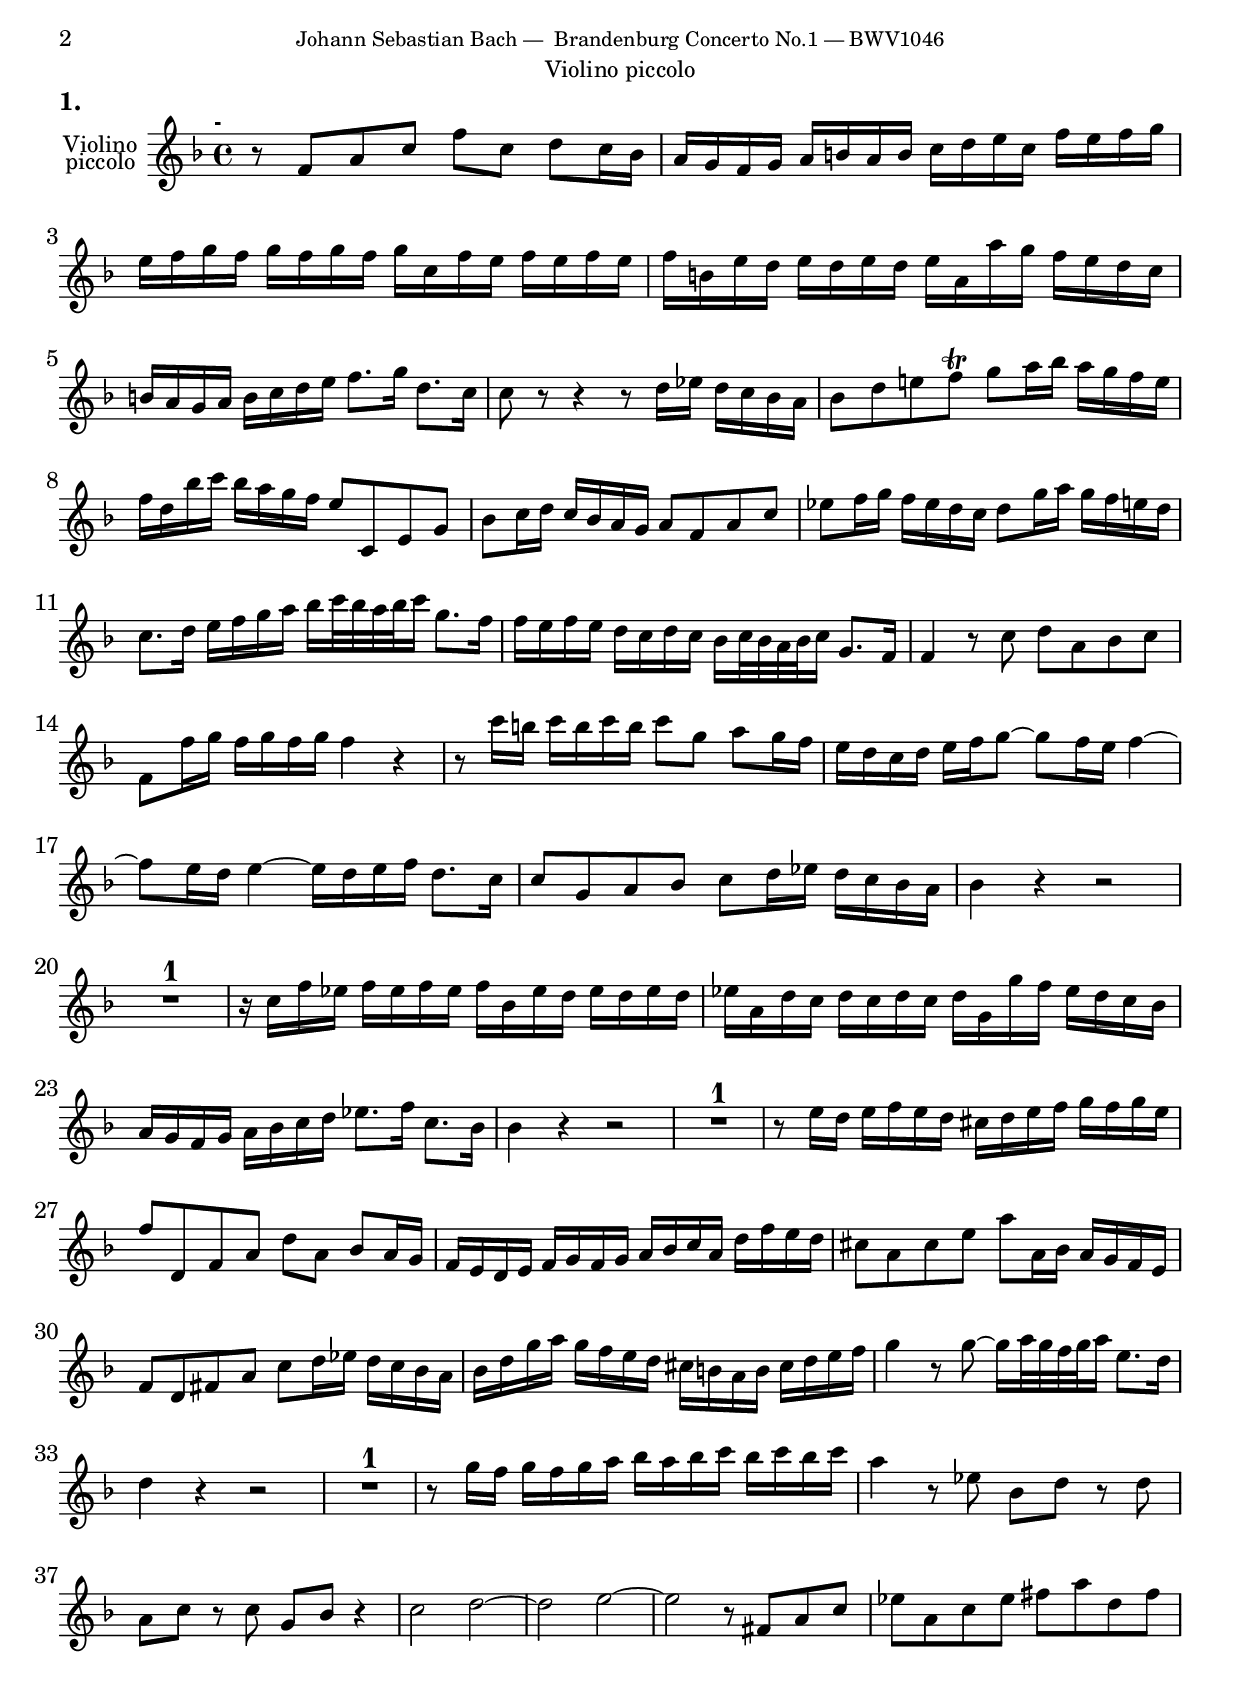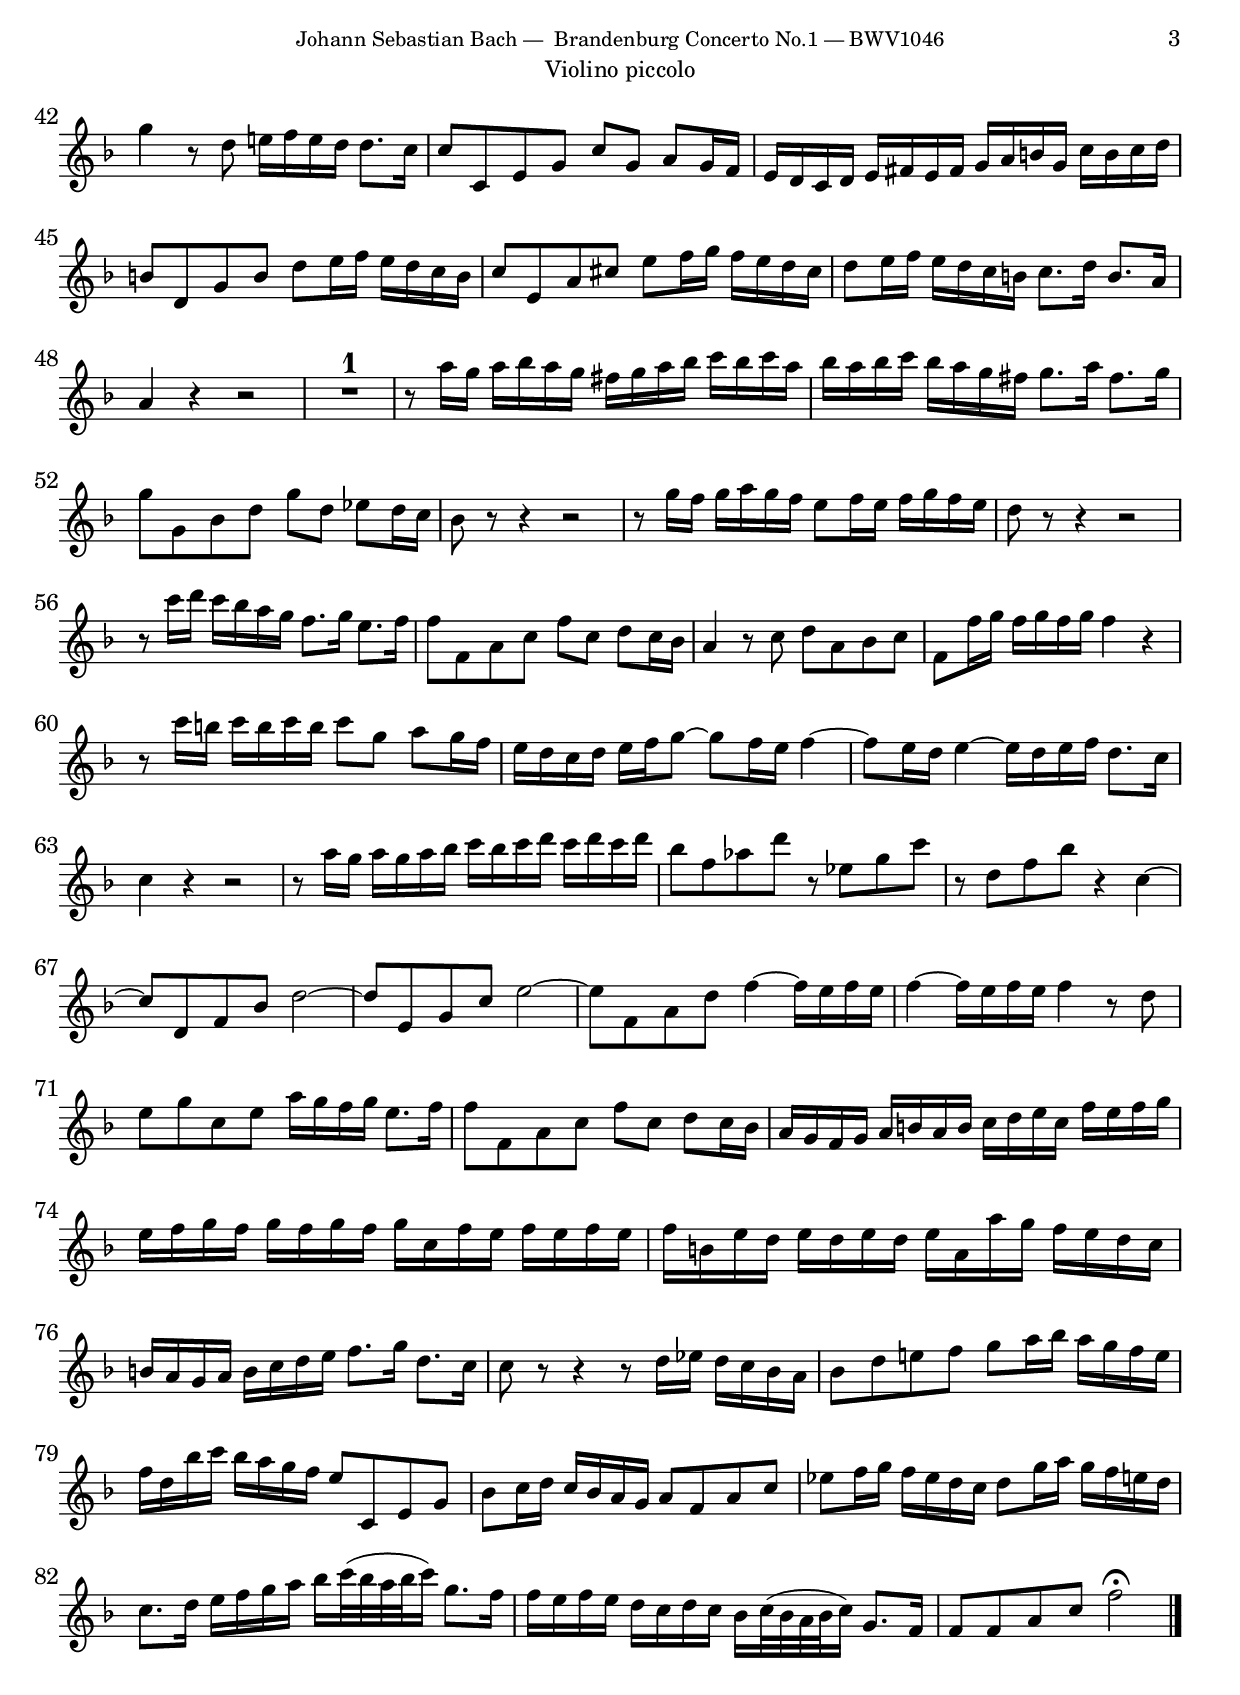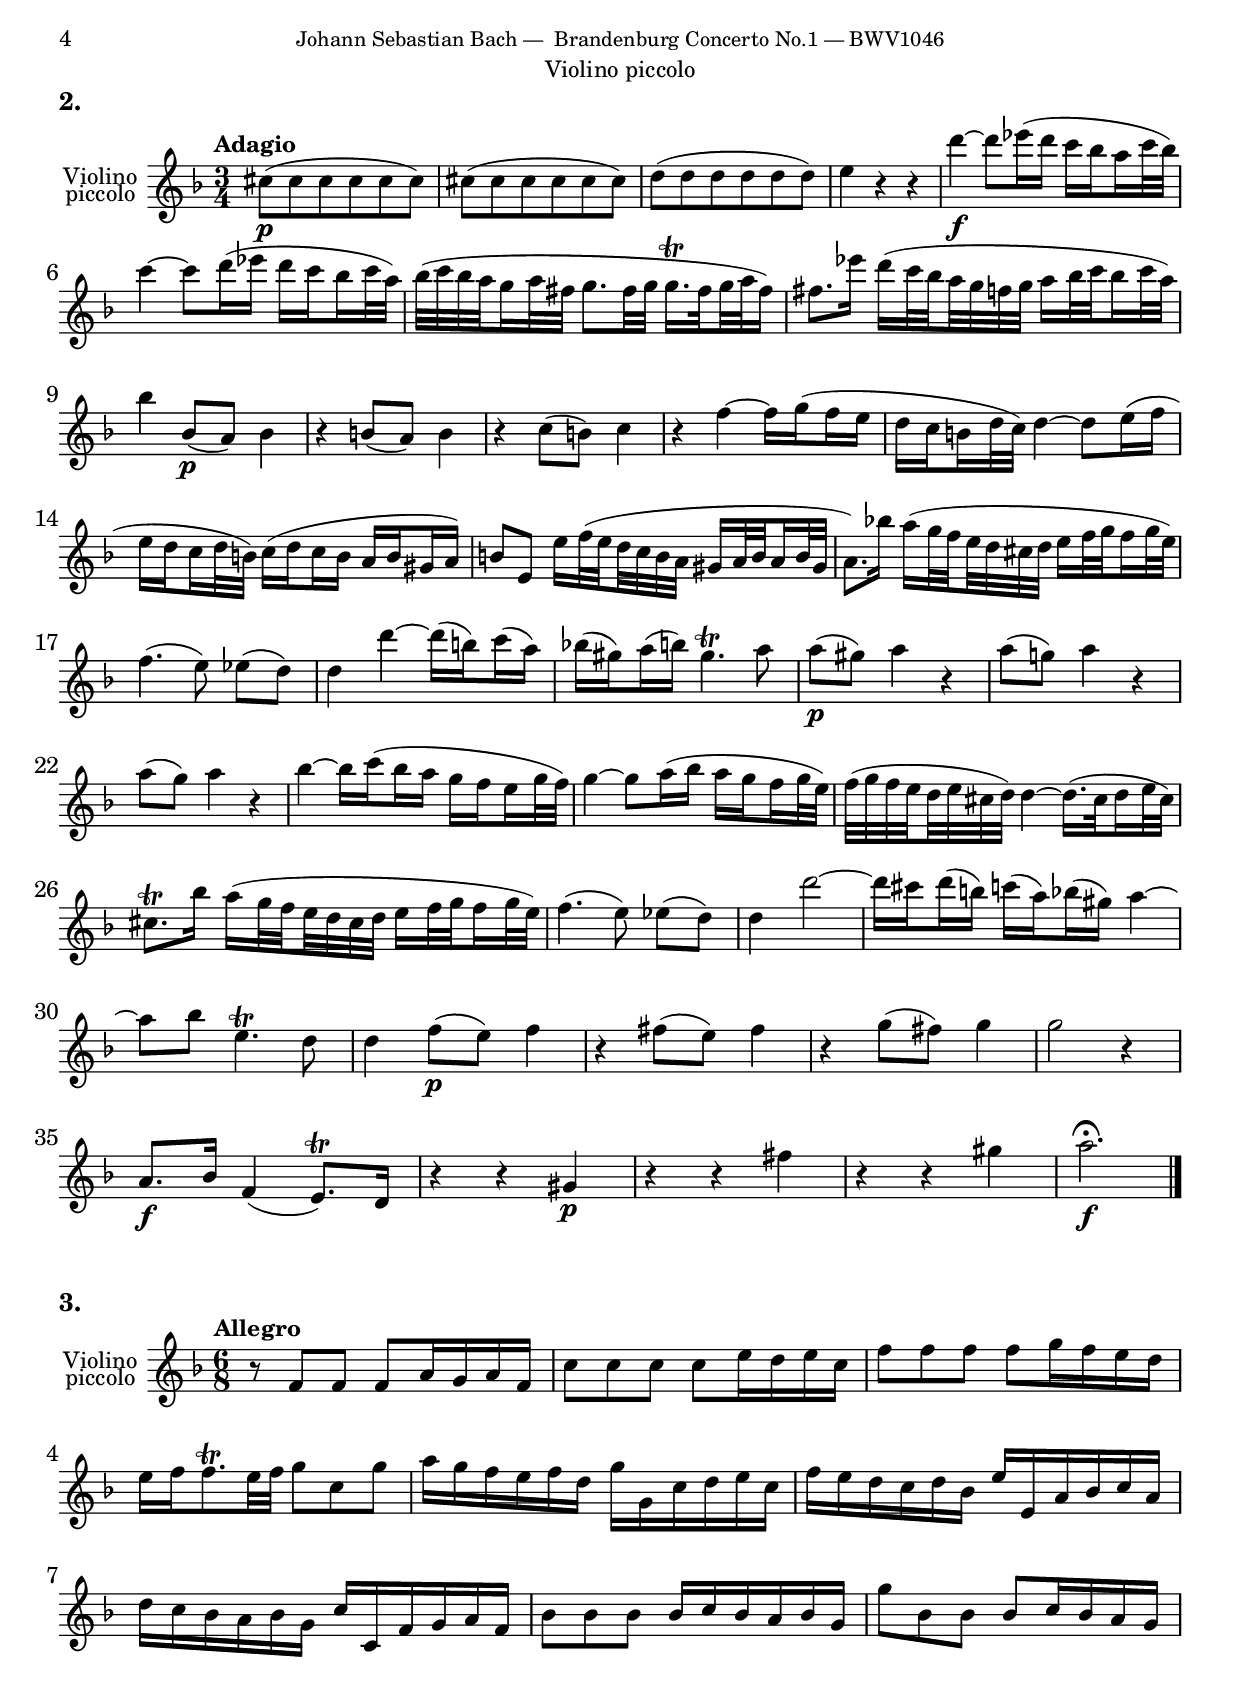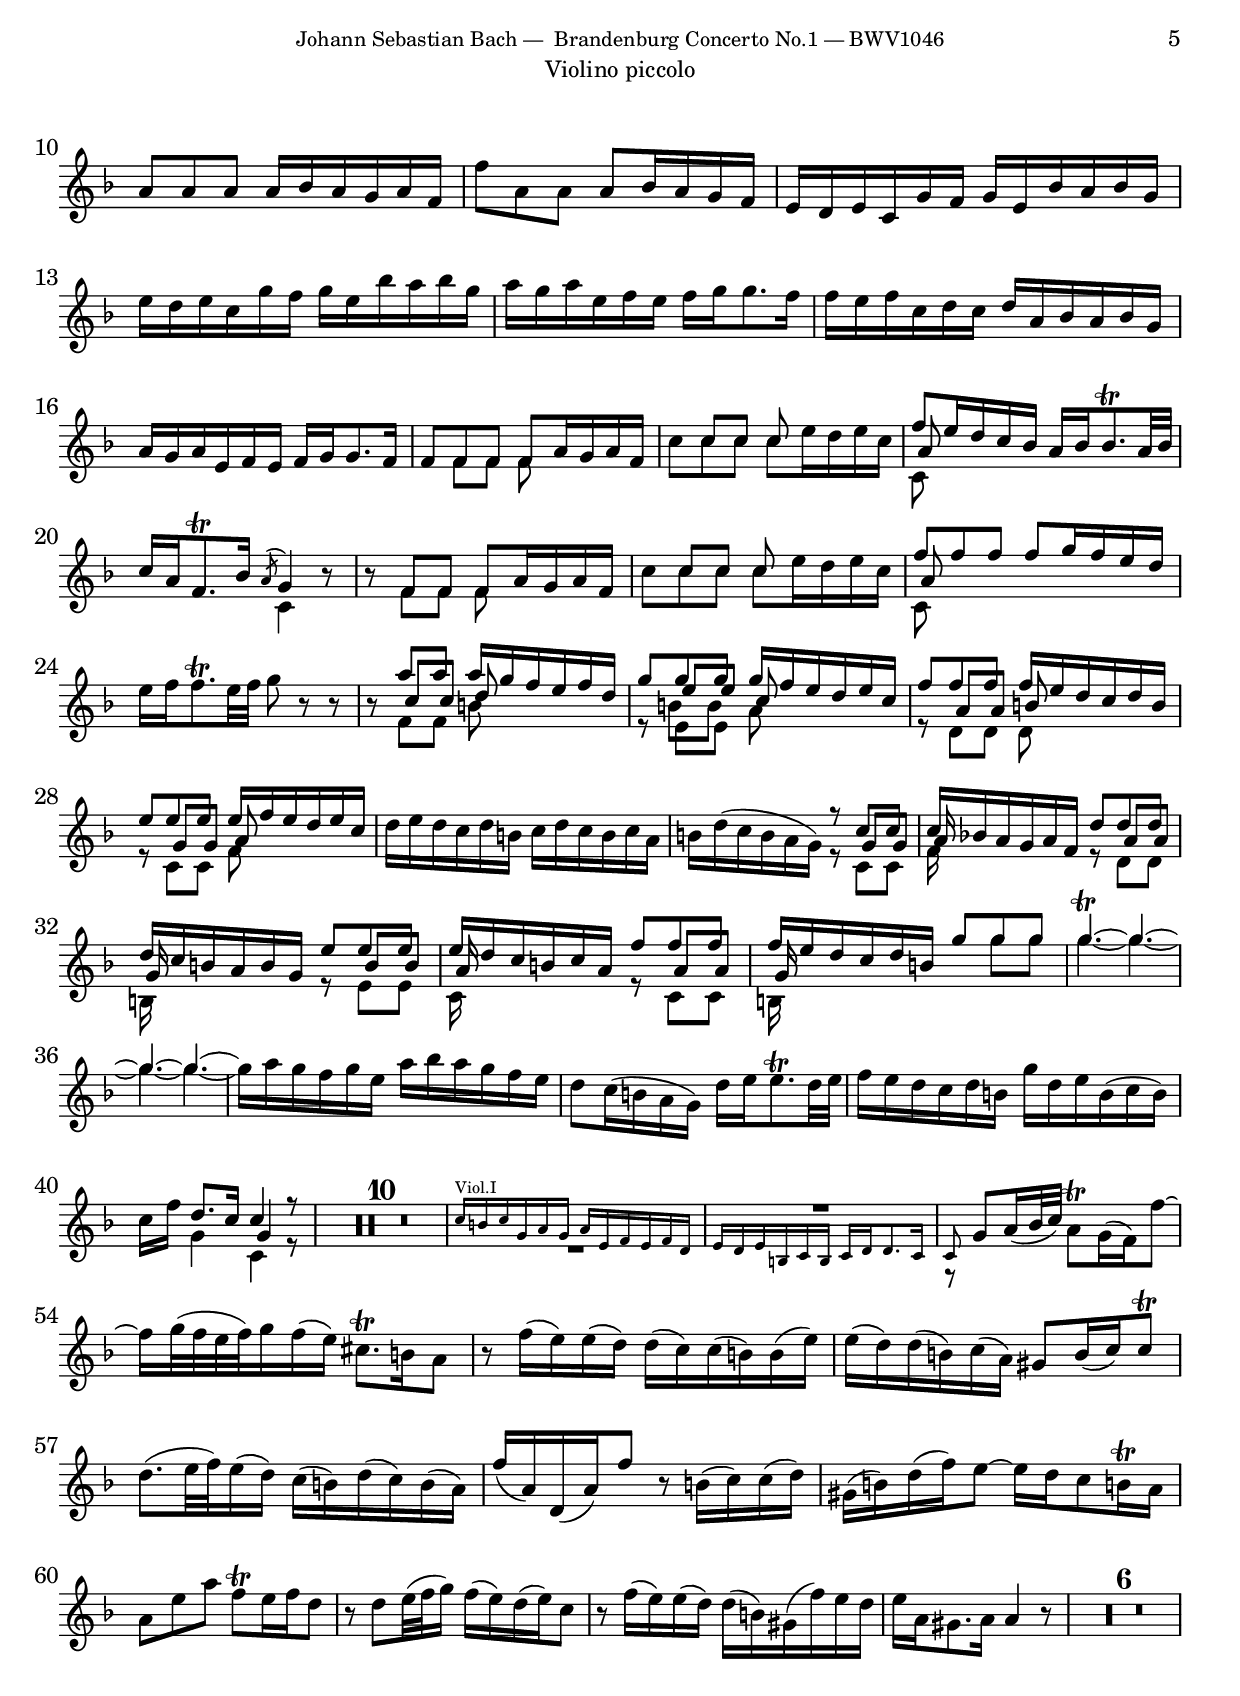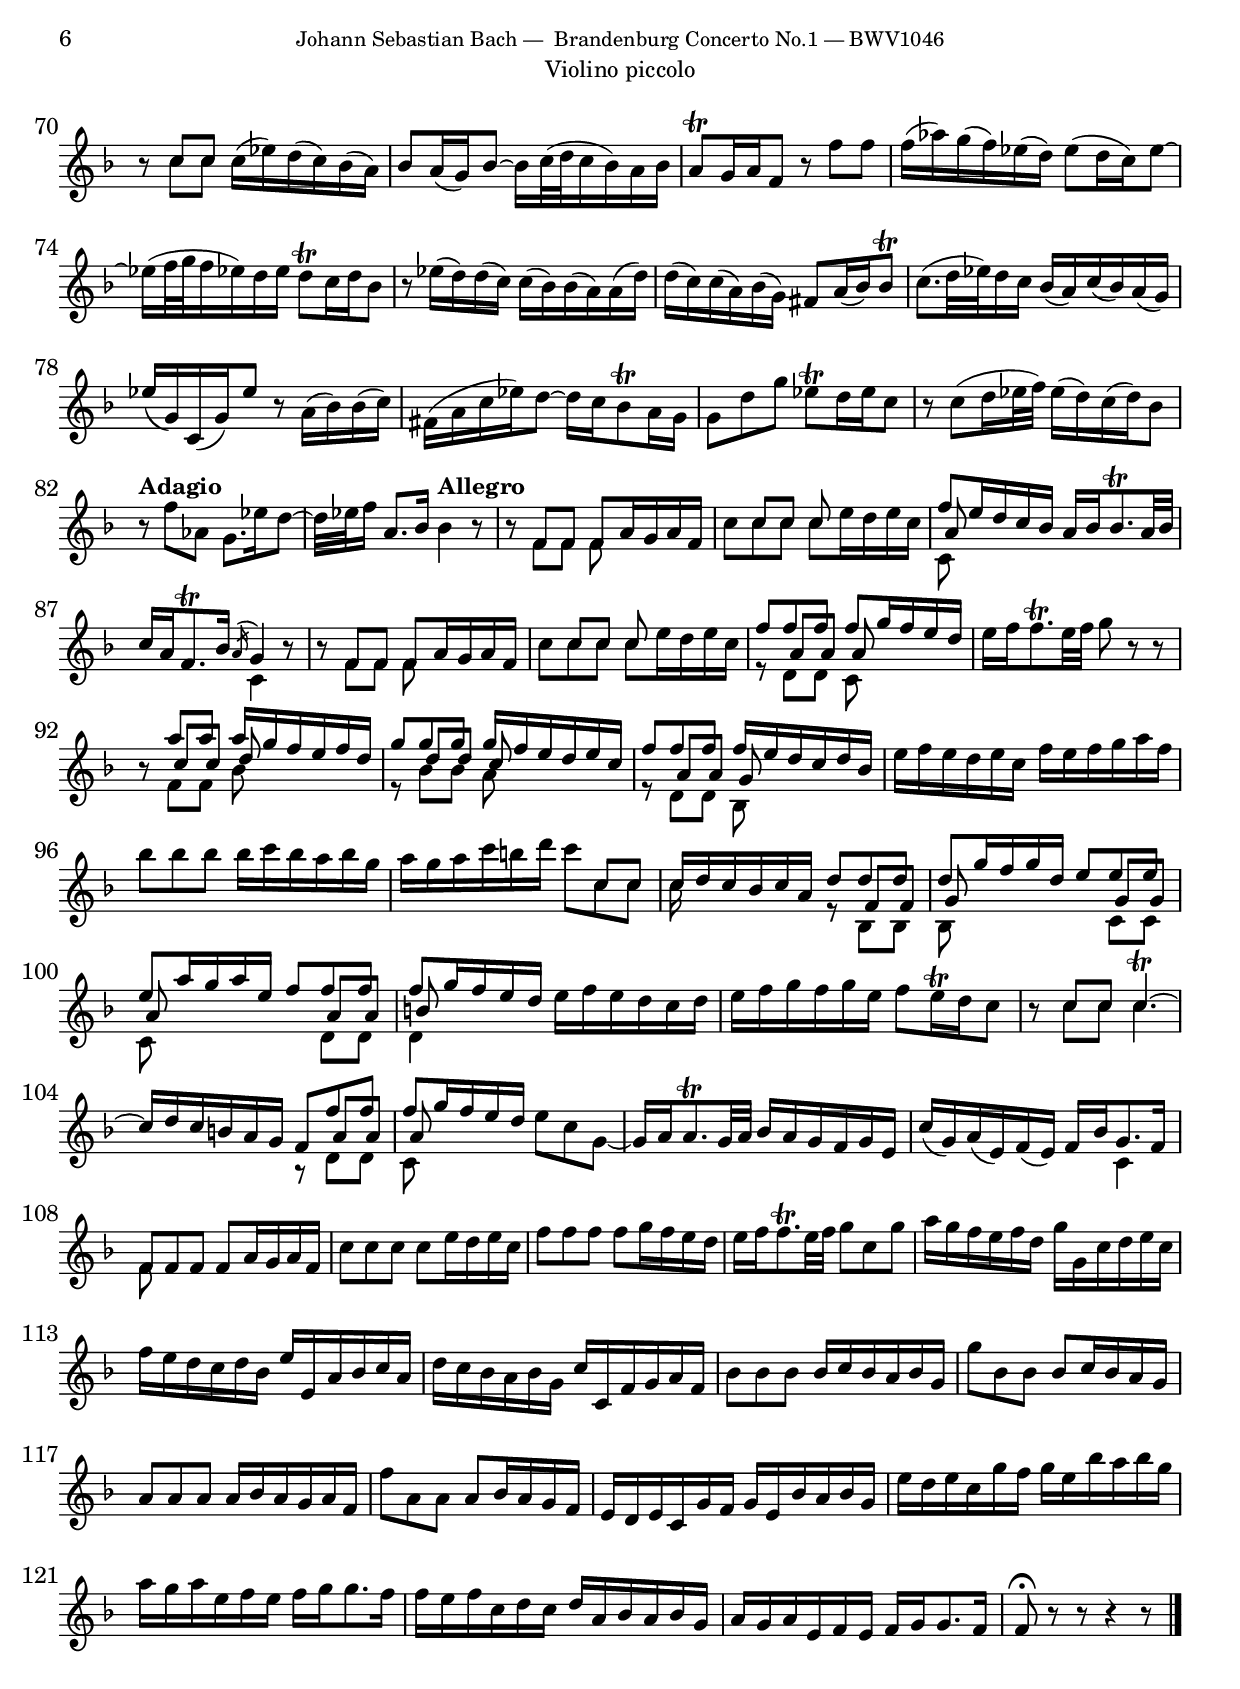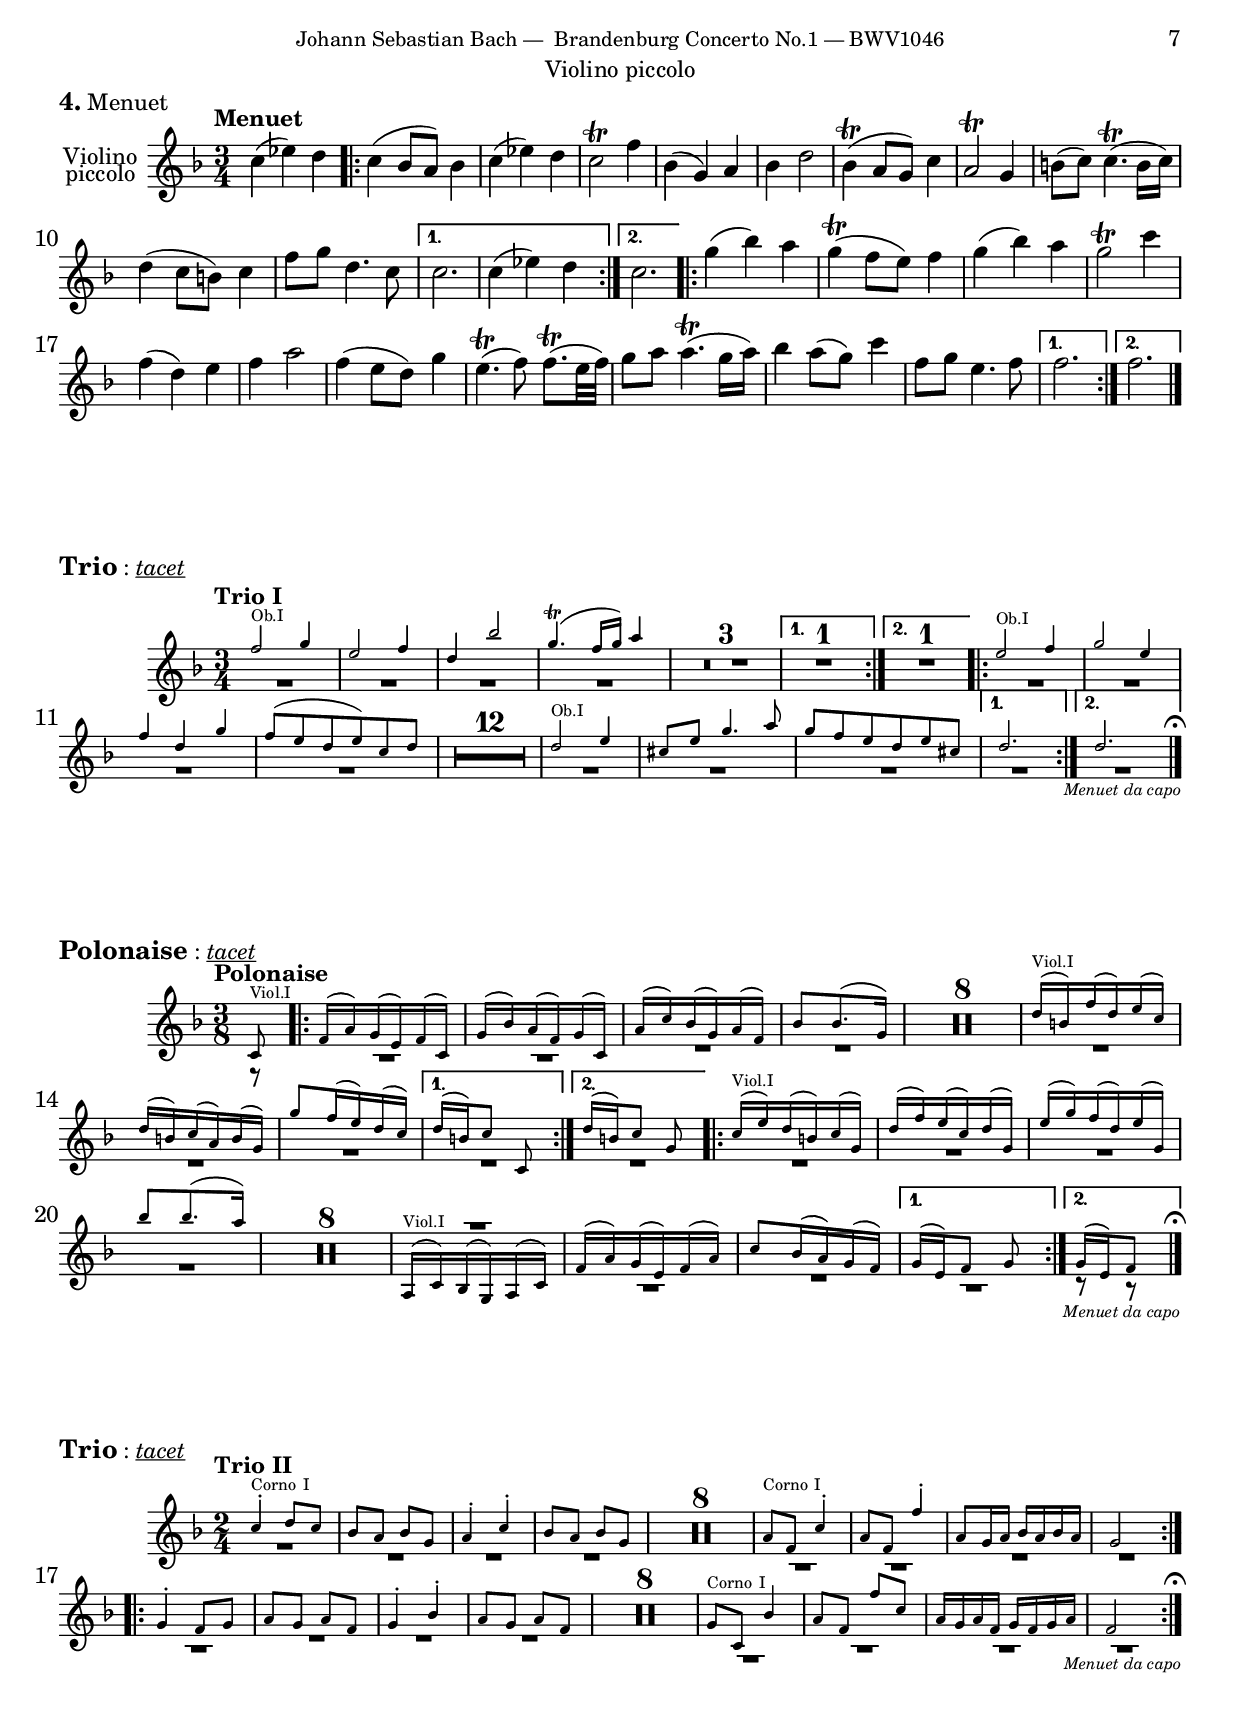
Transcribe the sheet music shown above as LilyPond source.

%###############################################################################
%#                                 H E A D E R                                 #
%###############################################################################
%
%  Composer           : Johann Sebastian Bach (1685 - 1750)
%  work               : Brandenburg Concerto No.1 in F major, BWV1046
%  Source             : Bach-Gesellschaft Ausgabe, Band 19 (pp.1-30)
%                       Leipzig: Breitkopf und Härtel, 1871. Plate B.W. XIX.
%  Type of score      : Score Part Violino piccolo
%  Typesetter         : Sébastien MANEN
%  date of initiation : Monday 03 April 2023, 23:44
%
%###############################################################################
%#                          I N C L U D E   F I L E S                          #
%###############################################################################
\version "2.22.1"
\include "./00-Common/BWV1046_Header.ily"
\include "./00-Common/BWV1046_PaperParts.ily"
%  work        : Johann Sebastian Bach, Brandeburg Concerto No.I, BWV1046
%  typesetter  : Sébastien MANEN
%  date        : Monday 03 April 2023, 23:44
%###############################################################################
%#                           T I M E   S E C T I O N                           #
%###############################################################################
timeMvtI = {
	\time 4/4
}
timeMvtII = {
	\time 3/4
}
timeMvtIII = {
	\time 6/8
	\tempo "Allegro"
}
timeMvtIV = {
	\time 3/4
	\tempo "Menuet"
}
timeMvtV = {
	\time 3/4
	\tempo "Trio I"
}
timeMvtVI = {
	\time 3/4
	\tempo "Menuet"
}
timeMvtVII = {
	\time 3/8
	\tempo "Polonaise"
}
timeMvtVIII = {
	\time 3/4
	\tempo "Menuet"
}
timeMvtIX = {
	\time 2/4
	\tempo "Trio II"
}
timeMvtX = {
	\time 3/4
	\tempo "Menuet"
}

\include "./00-Common/BWV1046_LayoutParts.ily"
%  work        : Johann Sebastian Bach, Brandeburg Concerto No.I, BWV1046
%  typesetter  : Sébastien MANEN
%  date        : Monday 03 April 2023, 23:44
%###############################################################################
%#                      S H O R T C U T S   S E C T I O N                      #
%###############################################################################
semprep = \markup {\italic sempre \dynamic p}
psempre = \markup {\dynamic p \italic sempre}
ppsempre = \markup {\dynamic pp \italic sempre}
prallup = \markup {\musicglyph #"scripts.prallup"}
markFermata = \mark \markup {\fontsize #-6 \musicglyph #"scripts.ufermata"}

InCueContext = {
	\override Beam.beam-thickness = #0.30 % 0.30
	\override StemTremolo.beam-thickness = #0.35 % 0.30
	\override Beam.length-fraction = #0.67 % 0.8
	\override Stem.length-fraction = #0.85 % 0.8
%	\override Stem.length = #7
%	\override Beam.length = #7
	\set fontSize = #-3 %-3
	\override TupletNumber.avoid-slur = #'ignore
	\override Script.staff-padding = ##f
}

OutCueContext = {
	\revert Beam.beam-thickness
	\revert StemTremolo.beam-thickness
	\revert Beam.length-fraction
	\revert Stem.length-fraction
%	\override Stem.length = #7
%	\override Beam.length = #7
	\unset fontSize
	\revert TupletNumber.avoid-slur
	\revert Script.staff-padding
}

resetMMRN = {
	\undo \omit MultiMeasureRestNumber
}


omitMMRN = {
	\omit MultiMeasureRestNumber
}


mmrPos = #(define-music-function
	(position)
	(number?)
	#{
		\once \override MultiMeasureRest.staff-position = #(- position 2)
	#}
)

menuetdacapo = \markup { \italic "Menuet da capo" }

beamOffset = #(define-music-function
	(position)
	(pair?)
	#{
		\once \offset positions #position Beam
	#}
)

stemOffset = #(define-music-function
	(offset)
	(number?)
	#{
		\once \offset length #offset Stem
	#}
)


%dynEO = #(define-music-function
%	(offset)
%	(pair?)
%	#{
%		\once \override DynamicText.extra-offset = #offset
%		\once \override DynamicText.whiteout = ##t
%		\once \override DynamicText.whiteout-style = #'outline
%	#}
%)



%aIIXoffset = #(define-music-function
%	(offset)
%	(number?)
%	#{
%		\once \override CombineTextScript.X-offset = #offset
%	#}
%)

%aIIOmit = \once \omit Voice.CombineTextScript

%aIIExtraOffset = #(define-music-function
%	(extraoffset)
%	(pair?)
%	#{
%		\once \override CombineTextScript.extra-offset = #extraoffset
%	#}
%)

%arpeggioPadding = #(define-music-function
%	(padding)
%	(number?)
%	#{
%		\once \override Voice.Arpeggio.padding = #padding
%	#}
%)

%beamGap = #(define-music-function
%	(gap)
%	(number?)
%	#{
%		\once \override Beam.auto-knee-gap = #gap
%	#}
%)


%beamLeftTwoRightOne = {
%	\set stemLeftBeamCount = #2
%	\set stemRightBeamCount = #1
%}

%beamLeftOneRightTwo = {
%	\set stemLeftBeamCount = #1
%	\set stemRightBeamCount = #2
%}

%setBeamTriple = { 
%	\set subdivideBeams = ##t
%	\set baseMoment = #(ly:make-moment 1/8)
%	\set beatStructure = 2,2,2
%}

%crescText = #(define-music-function
%	(cresctext)
%	(markup?)
%	#{
%		\once \set crescendoText = \markup {\italic { #cresctext } }
%		\once \set crescendoSpanner = #'text
%	#}
%)
%dimText = #(define-music-function
%	(cresctext)
%	(markup?)
%	#{
%		\once \set decrescendoText = \markup {\italic { #cresctext } }
%		\once \set decrescendoSpanner = #'text
%	#}
%)


%dynSpanYoffset = #(define-music-function
%	(offset)
%	(number?)
%	#{
%		\once \override DynamicTextSpanner.bound-details.right.Y = #offset
%	#}
%)

%dynEO = #(define-music-function
%	(offset)
%	(pair?)
%	#{
%		\once \override DynamicText.extra-offset = #offset
%		\once \override DynamicText.whiteout = ##t
%		\once \override DynamicText.whiteout-style = #'outline
%	#}
%)

%hairpinShorten = #(define-music-function
%	(shortLength)
%	(pair?)
%	#{
%		\once \override Hairpin.shorten-pair = #shortLength
%	#}
%)

%hairpinEO = #(define-music-function
%	(offset)
%	(pair?)
%	#{
%		\once \override Hairpin.extra-offset = #offset
%		\once \override Hairpin.whiteout = ##t
%		\once \override Hairpin.whiteout-style = #'outline
%	#}
%)

%InCueContext = {
%	\override Beam.beam-thickness = #0.30 % 0.30
%	\override StemTremolo.beam-thickness = #0.35 % 0.30
%	\override Beam.length-fraction = #0.67 % 0.8
%	\override Stem.length-fraction = #0.8 % 0.8
%%	\override Stem.length = #7
%%	\override Beam.length = #7
%	\set fontSize = #-3 %-3
%}

%OutCueContext = {
%	\revert Beam.beam-thickness
%	\revert StemTremolo.beam-thickness
%	\revert Beam.length-fraction
%	\revert Stem.length-fraction
%%	\override Stem.length = #7
%%	\override Beam.length = #7
%	\unset fontSize
%}

%markEO = #(define-music-function
%	(offset)
%	(pair?)
%	#{
%		\once \override TextScript.layer = #3
%		\once \override TextScript.extra-offset = #offset
%		\once \override TextScript.whiteout = ##t
%		\once \override TextScript.whiteout-style = #'outline
%	#}
%)

%markWhiteout = {
%	\once \override Score.RehearsalMark.layer = #3
%	\once \override Score.RehearsalMark.whiteout = #0.75
%	\once \override Score.RehearsalMark.whiteout-style = #'outline
%}



%mmrnDown = {
%	\once \override MultiMeasureRestNumber.direction = #-1 
%}

%mmrLength = #(define-music-function
%	(length)
%	(number?)
%	#{
%		\once \override MultiMeasureRest.space-increment = #length
%	#}
%)

%mmrMinLength = #(define-music-function
%	(length)
%	(number?)
%	#{
%		\once \override MultiMeasureRest.minimum-length = #length
%	#}
%)

%mmrCondens = \once \override MultiMeasureRest.springs-and-rods = #ly:spanner::set-spacing-rods 

%omitMMRN = \omit MultiMeasureRestNumber


%markXoffset = #(define-music-function
%	(offset)
%	(number?)
%	#{
%		\once \override Score.RehearsalMark.self-alignment-X = #(- offset)
%	#}
%)

%markYoffset = #(define-music-function
%	(offset)
%	(number?)
%	#{
%		\once \override Score.RehearsalMark.Y-offset = #offset
%	#}
%)

%noteShift = #(define-music-function
%	(shift)
%	(number?)
%	#{
%		\once \override NoteColumn.force-hshift = #shift
%	#}
%)

%no = {
%	\undo \omit MultiMeasureRestNumber
%}


%ni = {
%	\omit MultiMeasureRestNumber
%}

%ottavaShorten = #(define-music-function
%	(value)
%	(pair?)
%	#{
%		\once \override Staff.OttavaBracket.shorten-pair = #value
%	#}
%)

%setSextolet = {
%	\set subdivideBeams = ##t
%	\set baseMoment = #(ly:make-moment 1/8)
%	\set beatStructure = 2,2,2,2
%	\override TupletNumber.Y-offset = #-3
%	\override TupletNumber.avoid-slur = #'ignore
%}
%unsetSextolet = {
%	\set subdivideBeams = ##f
%	\revert TupletNumber.Y-offset
%	\revert TupletNumber.avoid-slur
%}



%textInSlur = {
%	%\once \override TextScript.outside-staff-priority = 0
%	\once \override TextScript.slur-padding = #0
%	\once \override TextScript.avoid-slur = #'around
%}

%textOsp = #(define-music-function
%	(prio)
%	(number?)
%	#{
%		\once \override TextScript.outside-staff-priority = #prio
%	#}
%)

%tempoDown = \once \override Score.MetronomeMark.direction = #-1 

%tempoXoffset = #(define-music-function
%	(offset)
%	(number?)
%	#{
%		\once \override Score.MetronomeMark.X-offset = #offset
%	#}
%)

%tempoExtraOffset = #(define-music-function
%	(offset)
%	(pair?)
%	#{
%		\once \override Score.MetronomeMark.extra-offset = #offset
%	#}
%)
%tempoEO = #(define-music-function
%	(offset)
%	(pair?)
%	#{
%		\once \override Score.MetronomeMark.extra-offset = #offset
%	#}
%)


%tupletOffset = #(define-music-function
%	(offset)
%	(number?)
%	#{
%		\once \override TupletNumber.Y-offset = #offset 
%	#}
%)

%tupletExtraOffset = #(define-music-function
%	(offset)
%	(pair?)
%	#{
%		\once \override TupletNumber.extra-offset = #offset 
%	#}
%)

%tupletAvoidSlur = \once \override TupletNumber.avoid-slur = #'ignore

%omitTupletNumber = \once \omit Voice.TupletNumber


%tremoloPosition = #(define-music-function
%	(position)
%	(number?)
%	#{
%		\once \override StemTremolo.Y-offset = #position
%	#}
%)

%trillSpanPadding = #(define-music-function
%	(padding)
%	(number?)
%	#{
%		\once \override TrillSpanner.bound-details.right.padding = #padding
%	#}
%)

%trillSpanCustom = #(define-music-function
%	(length markup)
%	(number? markup?)
%	% function to create a trill spanner with :
%	%	- specified length
%	%	- specified markup
%	#{
%		\once \override TrillSpanner.minimum-length = #length
%		\once \override TrillSpanner.springs-and-rods = #ly:spanner::set-spacing-rods
%		\once \override Score.TrillSpanner.bound-details.left.text = #markup
%	#}
%)

%trillSpanPadding = #(define-music-function
%	(padding)
%	(number?)
%	% function to create a trill spanner with :
%	%	- specified padding to avoid overlap
%	#{
%		\once \override TrillSpanner.bound-details.right.padding = #padding
%	#}
%)


%naturaltrill = \once \override TrillSpanner.bound-details.left.text = \markup {
%	\concat { 
%		\musicglyph #"scripts.trill" \translate #'(0.5 . 1.05) \tiny \natural 
%	}
%}
%flattrill = \once \override TrillSpanner.bound-details.left.text = \markup {
%	\concat { 
%		\musicglyph #"scripts.trill" \translate #'(0.6 . 0.52) \tiny \flat 
%	}
%}
%sharptrill = \once \override TrillSpanner.bound-details.left.text = \markup {
%	\concat { 
%		\musicglyph #"scripts.trill" \translate #'(0.5 . 1.05) \tiny \sharp  
%	}
%}

%trillflat = \markup { 
%	\general-align #X #CENTER 
%	\concat { 
%		\hspace #2.4 \musicglyph #"scripts.trill" 
%		\translate #'(0.5 . 0.49) \tiny \flat 
%	}
%}



%voltaShorten = #(define-music-function
%	(shortLength)
%	(pair?)
%	#{
%		\once \override Score.VoltaBracket.shorten-pair = #shortLength
%	#}
%)

%whiteoutRehearsalMark = {
%	\override Score.StaffSymbol.layer = #4
%	\override Score.RehearsalMark.layer = #3
%	\once \override Score.RehearsalMark.whiteout = ##t
%	%\once \override Score.RehearsalMark.whiteout-style = #'outline
%}


%whiteoutMarkup = {
%	\once \override Hairpin.layer = #4
%	\once \override TextScript.layer = #3
%	\once \override TextScript.whiteout = ##t
%	\once \override TextScript.whiteout-style = #'outline
%}

%whiteoutDynamic = {
%	\once \override DynamicText.whiteout = ##t
%	\once \override DynamicText.whiteout-style = #'outline
%}

%whiteoutMetronomeMark = {
%	\once \override Score.MetronomeMark.whiteout = ##t
%	\once \override Score.MetronomeMark.whiteout-style = #'outline
%}


%  work        : Johann Sebastian Bach, Brandeburg Concerto No.I, BWV1046
%  typesetter  : Sébastien MANEN
%  date        : Monday 03 April 2023, 23:44
%###############################################################################
%#                   V O I C E   N A M E S   :   C O R N I                     #
%###############################################################################
nameCornoIMvtI = {
	\set Staff.instrumentName = #"Corno I"
	\set Staff.shortInstrumentName = #""
}
nameCornoIMvtIII = {
	\set Staff.instrumentName = #"Corno I"
	\set Staff.shortInstrumentName = #""
}
nameCornoIMvtIV = {
	\set Staff.instrumentName = #"Corno I"
	\set Staff.shortInstrumentName = #""
}
nameCornoIMvtVI = {
	\set Staff.instrumentName = #"Corno I"
	\set Staff.shortInstrumentName = #""
}
nameCornoIMvtVIII = {
	\set Staff.instrumentName = #"Corno I"
	\set Staff.shortInstrumentName = #""
}
nameCornoIMvtIX = {
	\set Staff.instrumentName = #"Corno I"
	\set Staff.shortInstrumentName = #""
}
nameCornoIMvtX = {
	\set Staff.instrumentName = #"Corno I"
	\set Staff.shortInstrumentName = #""
}
nameCornoIIMvtI = {
	\set Staff.instrumentName = #"Corno II"
	\set Staff.shortInstrumentName = #""
}
nameCornoIIMvtIII = {
	\set Staff.instrumentName = #"Corno II"
	\set Staff.shortInstrumentName = #""
}
nameCornoIIMvtIV = {
	\set Staff.instrumentName = #"Corno II"
	\set Staff.shortInstrumentName = #""
}
nameCornoIIMvtVI = {
	\set Staff.instrumentName = #"Corno II"
	\set Staff.shortInstrumentName = #""
}
nameCornoIIMvtVIII = {
	\set Staff.instrumentName = #"Corno II"
	\set Staff.shortInstrumentName = #""
}
nameCornoIIMvtIX = {
	\set Staff.instrumentName = #"Corno II"
	\set Staff.shortInstrumentName = #""
}
nameCornoIIMvtX = {
	\set Staff.instrumentName = #"Corno II"
	\set Staff.shortInstrumentName = #""
}
%###############################################################################
%#                    V O I C E   N A M E S   :   O B O E                      #
%###############################################################################
nameOboeIMvtI = {
	\set Staff.instrumentName = #"Oboe I"
	\set Staff.shortInstrumentName = #""
}
nameOboeIMvtII = {
	\set Staff.instrumentName = #"Oboe I"
	\set Staff.shortInstrumentName = #""
}
nameOboeIMvtIII = {
	\set Staff.instrumentName = #"Oboe I"
	\set Staff.shortInstrumentName = #""
}
nameOboeIMvtIV = {
	\set Staff.instrumentName = #"Oboe I"
	\set Staff.shortInstrumentName = #""
}
nameOboeIMvtV = {
	\set Staff.instrumentName = #"Oboe I"
	\set Staff.shortInstrumentName = #""
}
nameOboeIMvtVI = {
	\set Staff.instrumentName = #"Oboe I"
	\set Staff.shortInstrumentName = #""
}
nameOboeIMvtVIII = {
	\set Staff.instrumentName = #"Oboe I"
	\set Staff.shortInstrumentName = #""
}
nameOboeIMvtIX = {
	\set Staff.instrumentName = #"Oboe I"
	\set Staff.shortInstrumentName = #""
}
nameOboeIMvtX = {
	\set Staff.instrumentName = #"Oboe I"
	\set Staff.shortInstrumentName = #""
}
nameOboeIIMvtI = {
	\set Staff.instrumentName = #"Oboe II"
	\set Staff.shortInstrumentName = #""
}
nameOboeIIMvtII = {
	\set Staff.instrumentName = #"Oboe II"
	\set Staff.shortInstrumentName = #""
}
nameOboeIIMvtIII = {
	\set Staff.instrumentName = #"Oboe II"
	\set Staff.shortInstrumentName = #""
}
nameOboeIIMvtIV = {
	\set Staff.instrumentName = #"Oboe II"
	\set Staff.shortInstrumentName = #""
}
nameOboeIIMvtV = {
	\set Staff.instrumentName = #"Oboe II"
	\set Staff.shortInstrumentName = #""
}
nameOboeIIMvtVI = {
	\set Staff.instrumentName = #"Oboe II"
	\set Staff.shortInstrumentName = #""
}
nameOboeIIMvtVIII = {
	\set Staff.instrumentName = #"Oboe II"
	\set Staff.shortInstrumentName = #""
}
nameOboeIIMvtIX = {
	\set Staff.instrumentName = #"Oboe II"
	\set Staff.shortInstrumentName = #""
}
nameOboeIIMvtX = {
	\set Staff.instrumentName = #"Oboe II"
	\set Staff.shortInstrumentName = #""
}
nameOboeIIIMvtI = {
	\set Staff.instrumentName = #"Oboe III"
	\set Staff.shortInstrumentName = #""
}
nameOboeIIIMvtII = {
	\set Staff.instrumentName = #"Oboe III"
	\set Staff.shortInstrumentName = #""
}
nameOboeIIIMvtIII = {
	\set Staff.instrumentName = #"Oboe III"
	\set Staff.shortInstrumentName = #""
}
nameOboeIIIMvtIV = {
	\set Staff.instrumentName = #"Oboe III"
	\set Staff.shortInstrumentName = #""
}
nameOboeIIIMvtV = {
	\set Staff.instrumentName = #"Oboe III"
	\set Staff.shortInstrumentName = #""
}
%nameOboeIIIMvtVI = {
%	\set Staff.instrumentName = #"Oboe III"
%	\set Staff.shortInstrumentName = #""
%}
nameOboeIIIMvtVII = {
	\set Staff.instrumentName = #"Oboe III"
	\set Staff.shortInstrumentName = #""
}
%nameOboeIIIMvtVIII = {
%	\set Staff.instrumentName = #"Oboe III"
%	\set Staff.shortInstrumentName = #""
%}
nameOboeIIIMvtIX = {
	\set Staff.instrumentName = #"Oboe III"
	\set Staff.shortInstrumentName = #""
}
%nameOboeIIIMvtX = {
%	\set Staff.instrumentName = #"Oboe III"
%	\set Staff.shortInstrumentName = #""
%}
%###############################################################################
%#                 V O I C E   N A M E S   :   F A G O T T O                   #
%###############################################################################
nameFagottoMvtI = {
	\set Staff.instrumentName = #"Fagotto"
	\set Staff.shortInstrumentName = #""
}
nameFagottoMvtII = {
	\set Staff.instrumentName = #"Fagotto"
	\set Staff.shortInstrumentName = #""
}
nameFagottoMvtIII = {
	\set Staff.instrumentName = #"Fagotto"
	\set Staff.shortInstrumentName = #""
}
nameFagottoMvtIV = {
	\set Staff.instrumentName = #"Fagotto"
	\set Staff.shortInstrumentName = #""
}
nameFagottoMvtV = {
	\set Staff.instrumentName = #"Fagotto"
	\set Staff.shortInstrumentName = #""
}
%###############################################################################
%#          V O I C E   N A M E S   :   V I O L I N O   P I C C O L O          #
%###############################################################################
nameViolinopiccoloMvtI = {
	\set Staff.instrumentName = \markup {
		\center-column { \lower #1.5 "Violino" "piccolo" }
	}
	\set Staff.shortInstrumentName = #""
}
nameViolinopiccoloMvtII = {
	\set Staff.instrumentName = \markup {
		\center-column { \lower #1.5 "Violino" "piccolo" }
	}
	\set Staff.shortInstrumentName = #""
}
nameViolinopiccoloMvtIII = {
	\set Staff.instrumentName = \markup {
		\center-column { \lower #1.5 "Violino" "piccolo" }
	}
	\set Staff.shortInstrumentName = #""
}
nameViolinopiccoloMvtIV = {
	\set Staff.instrumentName = \markup {
		\center-column { \lower #1.5 "Violino" "piccolo" }
	}
	\set Staff.shortInstrumentName = #""
}
nameViolinopiccoloMvtV = {
	\set Staff.instrumentName = \markup {
		\center-column { \lower #1.5 "Violino" "piccolo" }
	}
	\set Staff.shortInstrumentName = #""
}
nameViolinopiccoloMvtVII = {
	\set Staff.instrumentName = \markup {
		\center-column { \lower #1.5 "Violino" "piccolo" }
	}
	\set Staff.shortInstrumentName = #""
}
nameViolinopiccoloMvtIX = {
	\set Staff.instrumentName = \markup {
		\center-column { \lower #1.5 "Violino" "piccolo" }
	}
	\set Staff.shortInstrumentName = #""
}
%###############################################################################
%#               V O I C E   N A M E S   :   V I O L I N O   I                 #
%###############################################################################
nameViolinoIMvtI = {
	\set Staff.instrumentName = #"Violino I"
	\set Staff.shortInstrumentName = #""
}
nameViolinoIMvtII = {
	\set Staff.instrumentName = #"Violino I"
	\set Staff.shortInstrumentName = #""
}
nameViolinoIMvtIII = {
	\set Staff.instrumentName = #"Violino I"
	\set Staff.shortInstrumentName = #""
}
nameViolinoIMvtIV = {
	\set Staff.instrumentName = #"Violino I"
	\set Staff.shortInstrumentName = #""
}
nameViolinoIMvtVI = {
	\set Staff.instrumentName = #"Violino I"
	\set Staff.shortInstrumentName = #""
}
nameViolinoIMvtVII = {
	\set Staff.instrumentName = #"Violino I"
	\set Staff.shortInstrumentName = #""
}
nameViolinoIMvtVIII = {
	\set Staff.instrumentName = #"Violino I"
	\set Staff.shortInstrumentName = #""
}
nameViolinoIMvtX = {
	\set Staff.instrumentName = #"Violino I"
	\set Staff.shortInstrumentName = #""
}
%###############################################################################
%#               V O I C E   N A M E S   :   V I O L I N O   I I               #
%###############################################################################
nameViolinoIIMvtI = {
	\set Staff.instrumentName = #"Violino II"
	\set Staff.shortInstrumentName = #""
}
nameViolinoIIMvtII = {
	\set Staff.instrumentName = #"Violino II"
	\set Staff.shortInstrumentName = #""
}
nameViolinoIIMvtIII = {
	\set Staff.instrumentName = #"Violino II"
	\set Staff.shortInstrumentName = #""
}
nameViolinoIIMvtIV = {
	\set Staff.instrumentName = #"Violino II"
	\set Staff.shortInstrumentName = #""
}
nameViolinoIIMvtVI = {
	\set Staff.instrumentName = #"Violino II"
	\set Staff.shortInstrumentName = #""
}
nameViolinoIIMvtVII = {
	\set Staff.instrumentName = #"Violino II"
	\set Staff.shortInstrumentName = #""
}
nameViolinoIIMvtVIII = {
	\set Staff.instrumentName = #"Violino II"
	\set Staff.shortInstrumentName = #""
}
nameViolinoIIMvtX = {
	\set Staff.instrumentName = #"Violino II"
	\set Staff.shortInstrumentName = #""
}
%###############################################################################
%#                   V O I C E   N A M E S   :   V I O L A                     #
%###############################################################################
nameViolaMvtI = {
	\set Staff.instrumentName = #"Viola"
	\set Staff.shortInstrumentName = #""
}
nameViolaMvtII = {
	\set Staff.instrumentName = #"Viola"
	\set Staff.shortInstrumentName = #""
}
nameViolaMvtIII = {
	\set Staff.instrumentName = #"Viola"
	\set Staff.shortInstrumentName = #""
}
nameViolaMvtIV = {
	\set Staff.instrumentName = #"Viola"
	\set Staff.shortInstrumentName = #""
}
nameViolaMvtVI = {
	\set Staff.instrumentName = #"Viola"
	\set Staff.shortInstrumentName = #""
}
nameViolaMvtVII = {
	\set Staff.instrumentName = #"Viola"
	\set Staff.shortInstrumentName = #""
}
nameViolaMvtVIII = {
	\set Staff.instrumentName = #"Viola"
	\set Staff.shortInstrumentName = #""
}
nameViolaMvtX = {
	\set Staff.instrumentName = #"Viola"
	\set Staff.shortInstrumentName = #""
}
%###############################################################################
%#             V O I C E   N A M E S   :   V I O L O N C E L L O               #
%###############################################################################
nameVioloncelloMvtI = {
	\set Staff.instrumentName = #"Violoncello"
	\set Staff.shortInstrumentName = #""
}
%###############################################################################
%#                V O I C E   N A M E S   :   C O N T I N U O                  #
%###############################################################################
nameContinuoMvtI = {
	\set Staff.instrumentName = \markup {
		\center-column {
			\line { "Continuo e" }
			\line { "Violone grosso" }
		}
	}
	\set Staff.shortInstrumentName = #""
}
nameContinuoMvtII = {
	\set Staff.instrumentName = \markup {
		\center-column {
			\line { "Continuo e" }
			\line { "Violone grosso" }
		}
	}
	\set Staff.shortInstrumentName = #""
}
nameContinuoMvtIII = {
	\set Staff.instrumentName = \markup {
		\center-column {
			\line { "Continuo e" }
			\line { "Violone grosso" }
		}
	}
	\set Staff.shortInstrumentName = #""
}
nameContinuoMvtIV = {
	\set Staff.instrumentName = \markup {
		\center-column {
			\line { "Continuo e" }
			\line { "Violone grosso" }
		}
	}
	\set Staff.shortInstrumentName = #""
}
nameContinuoMvtVI = {
	\set Staff.instrumentName = \markup {
		\center-column {
			\line { "Continuo e" }
			\line { "Violone grosso" }
		}
	}
	\set Staff.shortInstrumentName = #""
}
nameContinuoMvtVII = {
	\set Staff.instrumentName = \markup {
		\center-column {
			\line { "Continuo e" }
			\line { "Violone grosso" }
		}
	}
	\set Staff.shortInstrumentName = #""
}
nameContinuoMvtVIII = {
	\set Staff.instrumentName = \markup {
		\center-column {
			\line { "Continuo e" }
			\line { "Violone grosso" }
		}
	}
	\set Staff.shortInstrumentName = #""
}
nameContinuoMvtX = {
	\set Staff.instrumentName = \markup {
		\center-column {
			\line { "Continuo e" }
			\line { "Violone grosso" }
		}
	}
	\set Staff.shortInstrumentName = #""
}


%  work        : Johann Sebastian Bach, Brandeburg Concerto No.I, BWV1046
%  typesetter  : Sébastien MANEN
%  date        : Monday 03 April 2023, 23:44
%###############################################################################
%#                      P A R T   S C O R E   F O R M A T                      #
%###############################################################################
formatViolinopiccoloMvtI = {
	\override Score.NonMusicalPaperColumn.line-break-permission = ##f
	\override Score.NonMusicalPaperColumn.page-break-permission = ##f
	\overrideProperty Score.NonMusicalPaperColumn.line-break-system-details #'(
		(Y-offset . 8.28)
	)
	s1*2 \break
	\overrideProperty Score.NonMusicalPaperColumn.line-break-system-details #'(
		(Y-offset . 19.13)
	)
	s1*2 \break
	\overrideProperty Score.NonMusicalPaperColumn.line-break-system-details #'(
		(Y-offset . 30.56)
	)
	s1*3 \break
	\overrideProperty Score.NonMusicalPaperColumn.line-break-system-details #'(
		(Y-offset . 42.58)
	)
	s1*3 \break
	\overrideProperty Score.NonMusicalPaperColumn.line-break-system-details #'(
		(Y-offset . 54.34)
	)
	s1*3 \break
	\overrideProperty Score.NonMusicalPaperColumn.line-break-system-details #'(
		(Y-offset . 65.65)
	)
	s1*3 \break
	\overrideProperty Score.NonMusicalPaperColumn.line-break-system-details #'(
		(Y-offset . 77.76)
	)
	s1*3 \break
	\overrideProperty Score.NonMusicalPaperColumn.line-break-system-details #'(
		(Y-offset . 89.48)
	)
	s1*3 \break
	\overrideProperty Score.NonMusicalPaperColumn.line-break-system-details #'(
		(Y-offset . 101.2)
	)
	s1*4 \break
	\overrideProperty Score.NonMusicalPaperColumn.line-break-system-details #'(
		(Y-offset . 112.84)
	)
	s1*3 \break
	\overrideProperty Score.NonMusicalPaperColumn.line-break-system-details #'(
		(Y-offset . 124.65)
	)
	s1*3 \break
	\overrideProperty Score.NonMusicalPaperColumn.line-break-system-details #'(
		(Y-offset . 136.38)
	)
	s1*4 \break
	\overrideProperty Score.NonMusicalPaperColumn.line-break-system-details #'(
		(Y-offset . 148.1)
	)
	s1*5 \pageBreak
	\overrideProperty Score.NonMusicalPaperColumn.line-break-system-details #'(
		(Y-offset . 7.5)
	)
	s1*3 \break
	\overrideProperty Score.NonMusicalPaperColumn.line-break-system-details #'(
		(Y-offset . 19.18)
	)
	s1*3 \break
	\overrideProperty Score.NonMusicalPaperColumn.line-break-system-details #'(
		(Y-offset . 30.9)
	)
	s1*4 \break
	\overrideProperty Score.NonMusicalPaperColumn.line-break-system-details #'(
		(Y-offset . 42.63)
	)
	s1*4 \break
	\overrideProperty Score.NonMusicalPaperColumn.line-break-system-details #'(
		(Y-offset . 53.95)
	)
	s1*4 \break
	\overrideProperty Score.NonMusicalPaperColumn.line-break-system-details #'(
		(Y-offset . 65.69)
	)
	s1*3 \break
	\overrideProperty Score.NonMusicalPaperColumn.line-break-system-details #'(
		(Y-offset . 77.39)
	)
	s1*4 \break
	\overrideProperty Score.NonMusicalPaperColumn.line-break-system-details #'(
		(Y-offset . 89.5)
	)
	s1*4 \break
	\overrideProperty Score.NonMusicalPaperColumn.line-break-system-details #'(
		(Y-offset . 101.22)
	)
	s1*3 \break
	\overrideProperty Score.NonMusicalPaperColumn.line-break-system-details #'(
		(Y-offset . 112.95)
	)
	s1*2 \break
	\overrideProperty Score.NonMusicalPaperColumn.line-break-system-details #'(
		(Y-offset . 124.67)
	)
	s1*3 \break
	\overrideProperty Score.NonMusicalPaperColumn.line-break-system-details #'(
		(Y-offset . 136.39)
	)
	s1*3 \break
	\overrideProperty Score.NonMusicalPaperColumn.line-break-system-details #'(
		(Y-offset . 146.76)
	)
	s1*3 
}
formatViolinopiccoloMvtII = {
	\override Score.NonMusicalPaperColumn.line-break-permission = ##f
	\override Score.NonMusicalPaperColumn.page-break-permission = ##f
	\overrideProperty Score.NonMusicalPaperColumn.line-break-system-details #'(
		(Y-offset . 8.28)
	)
	s2.*5 \break
	\overrideProperty Score.NonMusicalPaperColumn.line-break-system-details #'(
		(Y-offset . 19.8)
	)
	s2.*3 \break
	\overrideProperty Score.NonMusicalPaperColumn.line-break-system-details #'(
		(Y-offset . 34.3)
	)
	s2.*5 \break
	\overrideProperty Score.NonMusicalPaperColumn.line-break-system-details #'(
		(Y-offset . 45.49)
	)
	s2.*3 \break
	\overrideProperty Score.NonMusicalPaperColumn.line-break-system-details #'(
		(Y-offset . 57.05)
	)
	s2.*5 \break
	\overrideProperty Score.NonMusicalPaperColumn.line-break-system-details #'(
		(Y-offset . 69.06)
	)
	s2.*4 \break
	\overrideProperty Score.NonMusicalPaperColumn.line-break-system-details #'(
		(Y-offset . 80.85)
	)
	s2.*4 \break
	\overrideProperty Score.NonMusicalPaperColumn.line-break-system-details #'(
		(Y-offset . 93.8)
	)
	s2.*5 \break
	\overrideProperty Score.NonMusicalPaperColumn.line-break-system-details #'(
		(Y-offset . 105.08)
	)
	s2.*5 
}
formatViolinopiccoloMvtIII = {
	\override Score.NonMusicalPaperColumn.line-break-permission = ##f
	\override Score.NonMusicalPaperColumn.page-break-permission = ##f
	\overrideProperty Score.NonMusicalPaperColumn.line-break-system-details #'(
		(Y-offset . 124.28)
	)
	s2.*3 \break
	\overrideProperty Score.NonMusicalPaperColumn.line-break-system-details #'(
		(Y-offset . 136.02)
	)
	s2.*3 \break
	\overrideProperty Score.NonMusicalPaperColumn.line-break-system-details #'(
		(Y-offset . 148.1)
	)
	s2.*3 \pageBreak
	\overrideProperty Score.NonMusicalPaperColumn.line-break-system-details #'(
		(Y-offset . 10.5)
	)
	s2.*3 \break
	\overrideProperty Score.NonMusicalPaperColumn.line-break-system-details #'(
		(Y-offset . 23.01)
	)
	s2.*3 \break
	\overrideProperty Score.NonMusicalPaperColumn.line-break-system-details #'(
		(Y-offset . 34.02)
	)
	s2.*4 \break
	\overrideProperty Score.NonMusicalPaperColumn.line-break-system-details #'(
		(Y-offset . 46.39)
	)
	s2.*4 \break
	\overrideProperty Score.NonMusicalPaperColumn.line-break-system-details #'(
		(Y-offset . 59.13)
	)
	s2.*4 \break
	\overrideProperty Score.NonMusicalPaperColumn.line-break-system-details #'(
		(Y-offset . 72.95)
	)
	s2.*4 \break
	\overrideProperty Score.NonMusicalPaperColumn.line-break-system-details #'(
		(Y-offset . 82.8)
	)
	s2.*4 \break
	\overrideProperty Score.NonMusicalPaperColumn.line-break-system-details #'(
		(Y-offset . 97.71)
	)
	s2.*4 \break
	\overrideProperty Score.NonMusicalPaperColumn.line-break-system-details #'(
		(Y-offset . 110.57)
	)
	s2.*14 \break
	\overrideProperty Score.NonMusicalPaperColumn.line-break-system-details #'(
		(Y-offset . 121.28)
	)
	s2.*3 \break
	\overrideProperty Score.NonMusicalPaperColumn.line-break-system-details #'(
		(Y-offset . 135)
	)
	s2.*3 \break
	\overrideProperty Score.NonMusicalPaperColumn.line-break-system-details #'(
		(Y-offset . 147.8)
	)
	s2.*10 \pageBreak
	\overrideProperty Score.NonMusicalPaperColumn.line-break-system-details #'(
		(Y-offset . 7.7)
	)
	s2.*4 \break
	\overrideProperty Score.NonMusicalPaperColumn.line-break-system-details #'(
		(Y-offset . 19.16)
	)
	s2.*4 \break
	\overrideProperty Score.NonMusicalPaperColumn.line-break-system-details #'(
		(Y-offset . 31.77)
	)
	s2.*4 \break
	\overrideProperty Score.NonMusicalPaperColumn.line-break-system-details #'(
		(Y-offset . 41.91)
	)
	s2.*5 \break
	\overrideProperty Score.NonMusicalPaperColumn.line-break-system-details #'(
		(Y-offset . 53.4)
	)
	s2.*5 \break
	\overrideProperty Score.NonMusicalPaperColumn.line-break-system-details #'(
		(Y-offset . 65.27)
	)
	s2.*4 \break
	\overrideProperty Score.NonMusicalPaperColumn.line-break-system-details #'(
		(Y-offset . 77.52)
	)
	s2.*4 \break
	\overrideProperty Score.NonMusicalPaperColumn.line-break-system-details #'(
		(Y-offset . 88.52)
	)
	s2.*4 \break
	\overrideProperty Score.NonMusicalPaperColumn.line-break-system-details #'(
		(Y-offset . 100.76)
	)
	s2.*4 \break
	\overrideProperty Score.NonMusicalPaperColumn.line-break-system-details #'(
		(Y-offset . 112.9)
	)
	s2.*5 \break
	\overrideProperty Score.NonMusicalPaperColumn.line-break-system-details #'(
		(Y-offset . 124.83)
	)
	s2.*4 \break
	\overrideProperty Score.NonMusicalPaperColumn.line-break-system-details #'(
		(Y-offset . 136.47)
	)
	s2.*4 \break
	\overrideProperty Score.NonMusicalPaperColumn.line-break-system-details #'(
		(Y-offset . 148.13)
	)
	s2.*4 
}
formatViolinopiccoloMvtIV = {
	\override Score.NonMusicalPaperColumn.line-break-permission = ##f
	\override Score.NonMusicalPaperColumn.page-break-permission = ##f
	\overrideProperty Score.NonMusicalPaperColumn.line-break-system-details #'(
		(Y-offset . 7.72)
	)
	s2.*9 \break
	\overrideProperty Score.NonMusicalPaperColumn.line-break-system-details #'(
		(Y-offset . 17.68)
	)
	s2.*9 \break
	\overrideProperty Score.NonMusicalPaperColumn.line-break-system-details #'(
		(Y-offset . 27.29)
	)
	s2.*9 
}
formatViolinopiccoloMvtV = {
	\override Score.NonMusicalPaperColumn.line-break-permission = ##f
	\override Score.NonMusicalPaperColumn.page-break-permission = ##f
	\overrideProperty Score.NonMusicalPaperColumn.line-break-system-details #'(
		(Y-offset . 53.71)
	)
	s2.*11 \break
	\overrideProperty Score.NonMusicalPaperColumn.line-break-system-details #'(
		(Y-offset . 63.6)
	)
	s2.*19 
}
formatViolinopiccoloMvtVII = {
	\override Score.NonMusicalPaperColumn.line-break-permission = ##f
	\override Score.NonMusicalPaperColumn.page-break-permission = ##f
	\overrideProperty Score.NonMusicalPaperColumn.line-break-system-details #'(
		(Y-offset . 89.15)
	)
	s8*1 s4.*13 \break
	\overrideProperty Score.NonMusicalPaperColumn.line-break-system-details #'(
		(Y-offset . 100.31)
	)
	s4.*7 \break
	\overrideProperty Score.NonMusicalPaperColumn.line-break-system-details #'(
		(Y-offset . 110.53)
	)
	s4.*13 s4*1 
}
formatViolinopiccoloMvtIX = {
	\override Score.NonMusicalPaperColumn.line-break-permission = ##f
	\override Score.NonMusicalPaperColumn.page-break-permission = ##f
	\overrideProperty Score.NonMusicalPaperColumn.line-break-system-details #'(
		(Y-offset . 137.45)
	)
	s2*16 \break
	\overrideProperty Score.NonMusicalPaperColumn.line-break-system-details #'(
		(Y-offset . 148.1)
	)
	s2*16 
}

%  work        : Johann Sebastian Bach, Brandeburg Concerto No.I, BWV1046
%  typesetter  : Sébastien MANEN
%  date        : Monday 03 April 2023, 23:44
%###############################################################################
%#                    C U E   V O I C E   F O R   C O R N I                    #
%###############################################################################
cueVoiceCornoIMvtI = \relative c {
	% bar 1
	r8^\markup {Corno II} c' e g c g e16 c g'8
	s1*5
	% bar 7 - 8
	\transpose f c {
		\relative c''' {
			\voiceOne bes8^\markup {Viol.I} d e f\trill g a16 bes a g f e
			f d bes' c bes a g f e8 s s4
		}
	}
	s1*38
	% bar 47
	\transpose f c {
		\relative c''' {
			d8^\markup {Ob.I Viol.I} e16 f e d c b c8. d16 b8. a16
		}
	}
	s1*4
	% bar 52
	\transpose f c {
		\relative c'''' {
			r8-\offset X-offset -2 ^\markup {Ob.I} g16 fis g fis g fis g8 d ees d16 c
		}
	}
	s1*25
	% bar 78 - 79
	\transpose f c {
		\relative c''' {
			bes8-\offset X-offset -4 ^\markup {Viol.I} d e f g a16 bes a g f e
			f d bes' c bes a g f e8 s s4
		}
	}
}
cueVoiceCornoIMvtII = \relative c {
	% bar 1
	\transpose f c {
		\relative c'''' {
			\voiceOne \ottava #1 a4~-\offset X-offset -3.5 ^\markup {Ob.I} a8 bes16( a g f e g32 f) \ottava #0
		}
	}
	s2.*32
	% bar 35 - 39
	\transpose f c {
		\relative c'''' {
			\ottava #1 bes4~-\offset X-offset -3.5 ^\markup {Ob.I} bes32 a( g f e d cis d e a, b c d e f g64 e)
			f8. g16 cis,4. d8 \ottava #0
			r4 bes^\p r
			r a r 
			r d r
			cis2.\fermata
		}
	}
}
cueVoiceCornoIMvtIII = \relative c {
	s2.*52
	% bar 53 - 54
	\transpose f c {
		\relative c''' {
			\voiceOne r8 g-\offset X-offset -6 ^\markup {Viol.picc.} a16( bes32 c) a8\trill g16( f) f'8~
			f16 g32( f e f) g16 f( e) s4.
		}
	}
	s2.*4
	% bar 59 - 60
	\transpose f c {
		\relative c''' {
			d8-\offset X-offset -3.5 ^\markup {Ob.I} b c~ c16 d gis,8. a16
			a8 a'16 gis a e f8 s4
		}
	}
	s2.*8
	% bar 69
	\transpose f c {
		\relative c''' {
			c16-\offset X-offset -3.5 ^\markup {Ob.I} b c gis a gis a b b8. a16
		}
	}
	s2.*14
	% bar 84 - 86
	\transpose f c {
		\relative c'' {
			r8 f-\offset X-offset 1 ^\markup {Viol.picc.} f f a16 g a f
			c'8 c c c e16 d e c
			<c, a' f'>8 e'16 d c bes a bes bes8.\trill a32 bes
			c16 a f8.\trill bes16 s4.
		}
	}
}
cueVoiceCornoIMvtV = \relative c {
	% bar 1 - 4
	\transpose f c {
		\relative c''' {
			\voiceOne f2-\offset X-offset -3 ^\markup {Ob.I} g4
			e2 f4
			d bes'2
			g4.(\trill f16 g) a4
		}
	}
	s2.*5
	% bar 9 - 12
	\transpose f c {
		\relative c''' {
			e2-\offset X-offset -3 ^\markup {Ob.I} f4
			g2 e4
			f d g
			f8( e d e) c d 
		}
	}
	s2.*12
	% bar 25- 28
	\transpose f c {
		\relative c''' {
			d2-\offset X-offset -3 ^\markup {Ob.I} e4
			cis8 e g4. a8
			g f e d e cis
			d2. 
			d-\offset X-offset -3 _\menuetdacapo \markFermata
		}
	}
}
cueVoiceCornoIMvtVII = \relative c {
	% bar 0 - 4
	\transpose f c {
		\relative c'' {
			\voiceOne \partial 8 c8^\markup {Viol.I}
			f16( a) g( e) f( c)
			g'( bes) a( f) g( c,)
			a'( c) bes( g) a( f)
			bes8 bes8.( g16)
		}
	}
	s4.*8
	% bar 13 - 20
	\transpose f c {
		\relative c''' {
			d16(-\offset X-offset -4 ^\markup {Viol.I} b) f'( d) e( c)
			d( b) c( a) b( g)
			g'8 f16( e) d( c)
			d( b) c8 c,\noBeam
			d'16( b) c8 g\noBeam
			c16( e) d( b) c( g)
			d'( f) e( c) d( g,)
			e'( g) f( d) e( g,)
			bes'8 bes8.( a16)
		}
	}
	s4.*8
	% bar 29 - 32_2
	\transpose f c {
		\relative c'' {
			a16(\p^\markup {Viol.I} c) bes( g) a( c)
			f( a) g( e) f( a)
			c8 bes16( a) g( f)
			g( e) f8 g\noBeam
			g16([ e) f8-\offset X-offset -6 _\menuetdacapo] \markFermata
		}
	}
}
cueVoiceCornoIIMvtI = \relative c {
	s1*7
	% bar 8 - 9
	\voiceOne r2 r8^\markup {Corno.I} g'' \tuplet 3/2 4 {g g g
	g c, g' g g g} s2
	s1*17
	% bar 27
	r8^\markup {Corno.I} e16 e e e e e s2
	s1
	% bar 29
	r8^\markup {Corno.I} e16 e e e e e s2
	s1*17
	% bar 47
	\transpose f c {
		\relative c''' {
			d8-\offset X-offset -5 ^\markup {\center-column { \lower #1.5 "Ob.I" "Viol.I" } } e16 f e d c b c8. d16 b8. a16
		}
	}
	s1*4
	% bar 52 - 53
	\transpose f c {
		\relative c'''' {
			r8-\offset X-offset -1 ^\markup {Ob.I} g16 fis g fis g fis g8 d ees d16 c
			bes8 s s4 s2
		}
	}
	s1*25
	% bar 79 - 80
	r2 r8^\markup {Corno.I} g \tuplet 3/2 4 {g g g
	g c, g' g g g} s2
}
cueVoiceCornoIIMvtII = \relative c {
	% bar 1 - 2
	\transpose f c {
		\relative c'''' {
			\voiceOne \ottava #1 a4~-\offset X-offset -3.5 ^\markup {Ob.I} a8 bes16( a g f e g32 f) \ottava #0
			%g4~ g8 a16( bes a g f g32 e) 
		}
	}
	s2.*32
	% bar 34 - 39
	\transpose f c {
		\relative c'''' {
			\ottava #1 bes4~-\offset X-offset -3.5 ^\markup {Ob.I} bes32 a( g f e d cis d e a, b c d e f g64 e)
			f8. g16 cis,4. d8 \ottava #0
			r4 bes^\p r
			r a r 
			r d r
			cis2.\fermata
		}
	}
}
cueVoiceCornoIIMvtIII = \relative c {
	s2.*33
	% bar 34
	\voiceOne fis''16-\offset X-offset -6 ^\markup {Corno.I} g fis e d e fis g a g a fis
	s2.*18
	% bar 53 - 54
	\transpose f c {
		\relative c''' {
			r8 g-\offset X-offset -6 ^\markup {Viol.picc.} a16( bes32 c) a8\trill g16( f) f'8~
			f16 g32( f e f) g16 f( e) s4.
		}
	}
	s2.*4
	% bar 59
	\transpose f c {
		\relative c''' {
			d8-\offset X-offset -3.5 ^\markup {Ob.I} b c~ c16 d gis,8. a16
		}
	}
	s2.*10
	% bar 70 - 71
	r4 r8-\offset X-offset -1 ^\markup {Corno.I} r c' c
	c16 b a g a f s4.
	s2.*12
	% bar 84 - 87
	\transpose f c {
		\relative c'' {
			r8 f^\markup {Viol.picc.} f f a16 g a f
			c'8 c c c e16 d e c
			<c, a' f'>8 e'16 d c bes a bes bes8.\trill a32 bes
			c16 a f8.\trill bes16 s4.
		}
	}
	s2.*13
	% bar 101 - 102
	fis8-\offset X-offset -5 ^\markup {Corno.I} fis8.\trill e32 fis g4.~\trill
	g\laissezVibrer\trill s
}
cueVoiceCornoIIMvtIV = \relative c {
	% bar 1
	c'4^\markup {Corno.I} c8 c c c
	s2.*11
	% bar 13_1
	c4^\markup {Corno.I} c8 c c c
	s2.
	% bar 13
	g'4^\markup {Corno.I} g8 g g g
}
cueVoiceCornoIIMvtV = \relative c {
	% bar 1 - 4
	\transpose f c {
		\relative c''' {
			\voiceOne f2-\offset X-offset -3.5 ^\markup {Ob.I} g4
			e2 f4
			d bes'2
			g4.(\trill f16 g) a4 
		}
	}
	s2.*5
	% bar 9 - 12
	\transpose f c {
		\relative c''' {
			e2-\offset X-offset -3.5 ^\markup {Ob.I} f4
			g2 e4
			f d g
			f8( e d e) c d 
		}
	}
	s2.*12
	% bar 25- 28
	\transpose f c {
		\relative c''' {
			d2-\offset X-offset -3.5 ^\markup {Ob.I} e4
			cis8 e g4. a8
			g f e d e cis
			d2. 
			d-\offset X-offset -3 _\menuetdacapo \markFermata
		}
	}
}
cueVoiceCornoIIMvtVII = \relative c {
	% bar 0 - 4
	\transpose f c {
		\relative c'' {
			\voiceOne \partial 8 c8^\markup {Viol.I}
			f16( a) g( e) f( c)
			g'( bes) a( f) g( c,)
			a'( c) bes( g) a( f)
			bes8 bes8.( g16)
		}
	}
	s4.*8
	% bar 13 - 20
	\transpose f c {
		\relative c''' {
			d16(-\offset X-offset -4.5 ^\markup {Viol.I} b) f'( d) e( c)
			d( b) c( a) b( g)
			g'8 f16( e) d( c)
			d( b) c8 c,\noBeam
			d'16( b) c8 g\noBeam
			c16( e) d( b) c( g)
			d'( f) e( c) d( g,)
			e'( g) f( d) e( g,)
			bes'8 bes8.( a16)
		}
	}
	s4.*8
	% bar 29 - 32_2
	\transpose f c {
		\relative c'' {
			a16(\p^\markup {Viol.I} c) bes( g) a( c)
			f( a) g( e) f( a)
			c8 bes16( a) g( f)
			g( e) f8 g\noBeam
			g16([ e) f8-\offset X-offset -6 _\menuetdacapo] \markFermata
		}
	}
}
%###############################################################################
%#                     C U E   V O I C E   F O R   O B O I                     #
%###############################################################################
cueVoiceOboeIMvtIII = \relative c {
	\voiceOne s2.*33
	% bar 34
	<b' g' f'>16^\markup {Viol.picc.} e' d c d b g'8 g g
	s2.*7
	% bar 42 - 43
	c,16^\markup {Viol.I} b a g a f b b, e f g e
	a g f e f d g g, c d e c
	s2.*35
	% bar 79
	fis16(-\offset X-offset -6 ^\markup {Viol.picc.} a c ees) d8~ d16 c bes8\trill a16 g
	s2.*21
	% bar 101 - 102
	<d b' f'>8^\markup {Viol.picc.} g'16 f e d e f e d c d
	e f g f g e f8 s4
}
cueVoiceOboeIMvtVII = \relative c {
	% bar 0 - 4
	\voiceOne \partial 8 c'8^\markup {Viol.I}
	f16( a) g( e) f( c) 
	g'( bes) a( f) g( c,)
	a'( c) bes( g) a( f)
	bes8 bes8.( g16)
	s4.*8
	% bar 13 - 20
	d'16(^\markup {Viol.I} b) f'( d) e( c)
	d( b) c( a) b( g)
	g'8 f16( e) d( c)
	d( b) c8 c,\noBeam
	d'16( b) c8 g\noBeam
	c16(^\markup {Viol.I} e) d( b) c( g)
	d'( f) e( c) d( g,)
	e'( g) f( d) e( g,)
	bes'8 bes8.( a16)
	s4.*8
	% bar 29 - 32_2
	a,,16(^\markup {Viol.I} c) bes( g) a( c)
	f( a) g( e) f( a)
	c8 bes16( a) g( f)
	g( e) f8 g\noBeam
	g16([ e) f8]-\offset X-offset -6 _\menuetdacapo
}
cueVoiceOboeIIMvtIII = \relative c {
	\voiceOne s2.*33
	% bar 34
	<b' g' f'>16^\markup {Viol.picc.} e' d c d b g'8 g g
	s2.*7
	% bar 42 - 43
	c,16^\markup {Viol.I} b a g a f b b, e f g e
	a g f e f d g g, c d e c
	s2.*15
	% bar 59 - 60
	d'8^\markup {Ob.I} b c~ c16 d gis,8. a16
	a8 s4 s4.
	s2.*18
	% bar 79
	fis16(-\offset X-offset -6 ^\markup {Viol.picc.} a c ees) d8~ d16 c bes8\trill a16 g
	s2.*21
	% bar 101 - 102
	<d b' f'>8^\markup {Viol.picc.} g'16 f e d e f e d c d
	e f g f g e f8 s4
}
cueVoiceOboeIIMvtVII = \relative c {
	% bar 0 - 4
	\voiceOne \partial 8 c'8^\markup {Viol.I}
	f16( a) g( e) f( c) 
	g'( bes) a( f) g( c,)
	a'( c) bes( g) a( f)
	bes8 bes8.( g16)
	s4.*8
	% bar 13 - 20
	d'16(^\markup {Viol.I} b) f'( d) e( c)
	d( b) c( a) b( g)
	g'8 f16( e) d( c)
	d( b) c8 c,\noBeam
	d'16( b) c8 g\noBeam
	c16(^\markup {Viol.I} e) d( b) c( g)
	d'( f) e( c) d( g,)
	e'( g) f( d) e( g,)
	bes'8 bes8.( a16)
	s4.*8
	% bar 29 - 32_2
	a,,16(^\markup {Viol.I} c) bes( g) a( c)
	f( a) g( e) f( a)
	c8 bes16( a) g( f)
	g( e) f8 g\noBeam
	g16([ e) f8]-\offset X-offset -6 _\menuetdacapo
}
cueVoiceOboeIIIMvtIII = \relative c {
	\voiceOne s2.*33
	% bar 34
	<b' g' f'>16^\markup {Viol.picc.} e' d c d b g'8 g g
	s2.*7
	% bar 42 - 43
	c,16^\markup {Viol.I} b a g a f b b, e f g e
	a g f e f d g g, c d e c
	s2.*15
	% bar 59
	d'8^\markup {Ob.I} b c~ c16 d gis,8. a16
	s2.*19
	% bar 79
	fis16(-\offset X-offset -6 ^\markup {Viol.picc.} a c ees) d8~ d16 c bes8\trill a16 g
	s2.*21
	% bar 101 - 102
	<d b' f'>8^\markup {Viol.picc.} g'16 f e d e f e d c d
	e f g f g e f8 s4
}
cueVoiceOboeIIIMvtV = \relative c {
	% bar 1 - 4
	\voiceOne f''2^\markup {Ob.I} g4
	e2 f4
	d bes'2
	g4.(\trill f16 g) a4
	s2.*5
	% bar 9 - 12
	e2^\markup {Ob.I} f4
	g2 e4
	f d g
	f8( e d e) c d
	s2.*12
	% bar 25 - 28_2
	d2^\markup {Ob.I} e4
	cis8 e g4. a8
	g f e d e cis
	d2.
	d-\offset X-offset -6 _\menuetdacapo \markFermata \bar "|."
}
cueVoiceOboeIIIMvtVII = \relative c {
	% bar 0 - 4
	\voiceOne \partial 8 c'8^\markup {Viol.I}
	f16( a) g( e) f( c) 
	g'( bes) a( f) g( c,)
	a'( c) bes( g) a( f)
	bes8 bes8.( g16)
	s4.*8
	% bar 13 - 20
	d'16(^\markup {Viol.I} b) f'( d) e( c)
	d( b) c( a) b( g)
	g'8 f16( e) d( c)
	d( b) c8 c,\noBeam
	d'16( b) c8 g\noBeam
	c16(^\markup {Viol.I} e) d( b) c( g)
	d'( f) e( c) d( g,)
	e'( g) f( d) e( g,)
	bes'8 bes8.( a16)
	s4.*8
	% bar 29 - 32_2
	a,,16(^\markup {Viol.I} c) bes( g) a( c)
	f( a) g( e) f( a)
	c8 bes16( a) g( f)
	g( e) f8 g\noBeam
	g16([ e) f8]-\offset X-offset -6 _\menuetdacapo \markFermata 
}
%###############################################################################
%#                  C U E   V O I C E   F O R   F A G O T T O                  #
%###############################################################################
cueVoiceFagottoMvtIII = \relative c {
	\voiceOne s2.*33
	% bar 34
	\cueClef treble <b' g' f'>16^\markup {Viol.picc.} e' d c d b g'8 g g \cueClefUnset
	s2.*7
	% bar 42 - 43
	\cueClef treble c,16^\markup {Viol.I} b a g a f b b, e f g e
	a g f e f d g g, c d e c \cueClefUnset
	s2.*15
	% bar 59
	\cueClef treble d'8^\markup {Ob.I} b c~ c16 d gis,8. a16 \cueClefUnset
	s2.*19
	% bar 79
	\cueClef treble fis16(-\offset X-offset -6 ^\markup {Viol.picc.} a c ees) d8~ d16 c bes8\trill a16 g \cueClefUnset
	s2.*21
	% bar 101 - 102
	\cueClef treble <d b' f'>8^\markup {Viol.picc.} g'16 f e d e f e d c d
	e f g f g e \cueClefUnset s4.
}
cueVoiceFagottoMvtVII = \relative c {
	% bar 0 - 4
	\voiceOne \partial 8 c'8^\markup {Viol.I}
	f16( a) g( e) f( c) 
	g'( bes) a( f) g( c,)
	a'( c) bes( g) a( f)
	bes8 bes8.( g16)
	s4.*8
	% bar 13 - 20
	d'16(^\markup {Viol.I} b) f'( d) e( c)
	d( b) c( a) b( g)
	g'8 f16( e) d( c)
	d( b) c8 c,\noBeam
	d'16( b) c8 g\noBeam
	c16(^\markup {Viol.I} e) d( b) c( g)
	d'( f) e( c) d( g,)
	e'( g) f( d) e( g,)
	bes'8 bes8.( a16)
	s4.*8
	% bar 29 - 32_2
	a,,16(^\markup {Viol.I} c) bes( g) a( c)
	f( a) g( e) f( a)
	c8 bes16( a) g( f)
	g( e) f8 g\noBeam
	g16([ e) f8]-\offset X-offset -6 _\menuetdacapo \markFermata 
}
cueVoiceFagottoMvtIX = \relative c {
	% bar 1 - 4
	\voiceOne c''4-.^\markup {Corno I} d8 c
	bes a bes g
	a4-. c-.
	bes8 a bes g
	s2*8
	% bar 13 - 20
	a8^\markup {Corno I} f c'4-.
	a8 f f'4-.
	a,8 g16 a bes a bes a
	g2
	g4-. f8 g
	a g a f
	g4-. bes-.
	a8 g a f
	s2*8
	% bar 29 - 32
	g8^\markup {Corno I} c, bes'4
	a8 f f' c
	a16 g a f g f g a
	f2-\offset X-offset -4 _\menuetdacapo \markFermata 
}
%###############################################################################
%#          C U E   V O I C E   F O R   V I O L I N O   P I C C O L O          #
%###############################################################################
cueVoiceViolinopiccoloMvtIII = \relative c {
	\voiceOne s2.*50
	% bar 51 - 53
	c''16^\markup {Viol.I} b c g a g a e f e f d
	e d e b c b c d d8. c16
	c8 s4 s4.
}
cueVoiceViolinopiccoloMvtV = \relative c {
	% bar 1 - 4
	\voiceOne f''2^\markup {Ob.I} g4
	e2 f4
	d bes'2
	g4.(\trill f16 g) a4
	s2.*5
	% bar 9 - 12
	e2^\markup {Ob.I} f4
	g2 e4
	f d g
	f8( e d e) c d
	s2.*12
	% bar 25 - 28_2
	d2^\markup {Ob.I} e4
	cis8 e g4. a8
	g f e d e cis
	d2.
	d-\offset X-offset -3 _\menuetdacapo \markFermata \bar "|."
}
cueVoiceViolinopiccoloMvtVII = \relative c {
	% bar 0 - 4
	\voiceOne \partial 8 c'8^\markup {Viol.I}
	f16( a) g( e) f( c) 
	g'( bes) a( f) g( c,)
	a'( c) bes( g) a( f)
	bes8 bes8.( g16)
	s4.*8
	% bar 13 - 20
	d'16(^\markup {Viol.I} b) f'( d) e( c)
	d( b) c( a) b( g)
	g'8 f16( e) d( c)
	d( b) c8 c,\noBeam
	d'16( b) c8 g\noBeam
	c16(^\markup {Viol.I} e) d( b) c( g)
	d'( f) e( c) d( g,)
	e'( g) f( d) e( g,)
	bes'8 bes8.( a16)
	s4.*8
	% bar 29 - 32_2
	a,,16(^\markup {Viol.I} c) bes( g) a( c)
	f( a) g( e) f( a)
	c8 bes16( a) g( f)
	g( e) f8 g\noBeam
	g16([ e) f8]-\offset X-offset -6 _\menuetdacapo \markFermata 
}
cueVoiceViolinopiccoloMvtIX = \relative c {
	% bar 1 - 4
	\voiceOne c''4-.^\markup {Corno I} d8 c
	bes a bes g
	a4-. c-.
	bes8 a bes g
	s2*8
	% bar 13 - 20
	a8^\markup {Corno I} f c'4-.
	a8 f f'4-.
	a,8 g16 a bes a bes a
	g2
	g4-. f8 g
	a g a f
	g4-. bes-.
	a8 g a f
	s2*8
	% bar 29 - 32
	g8^\markup {Corno I} c, bes'4
	a8 f f' c
	a16 g a f g f g a
	f2-\offset X-offset -4 _\menuetdacapo \markFermata 
}
%###############################################################################
%#                C U E   V O I C E   F O R   V I O L I N O   I                #
%###############################################################################


%###############################################################################
%#               C U E   V O I C E   F O R   V I O L I N O   I I               #
%###############################################################################


%###############################################################################
%#                    C U E   V O I C E   F O R   V I O L A                    #
%###############################################################################


%###############################################################################
%#                 C U E   V O I C E   F O R   C O N T I N U O                 #
%###############################################################################


%  work        : Johann Sebastian Bach, Brandeburg Concerto No.I, BWV1046
%  typesetter  : Sébastien MANEN
%  date        : Monday 03 April 2023, 23:44
%###############################################################################
%#                       T E M P I  C O N D U C T O R S                        #
%###############################################################################
tempiMvtI = {
	\tempo "-"
}
tempiMvtII = {
	\tempo "Adagio"
}
tempiMvtIII = {
	\tempo "Allegro"
	s2.*81
	\tempo "Adagio" % bar 82
	s2. s4.
	\tempo "Allegro" % bar 83.5
}
tempiMvtIV = {
	\tempo "Menuet"
}
tempiMvtV = {
	\tempo "Trio"
}
tempiMvtVI = {
	\tempo "Menuet"
}
tempiMvtVII = {
	\tempo "Polonaise"
}
tempiMvtVIII = {
	\tempo "Menuet"
}
tempiMvtIX = {
	\tempo "Trio"
}
tempiMvtX = {
	\tempo "Menuet"
}
%###############################################################################
%#                            T E M P I   P A R T S                            #
%###############################################################################
tempiPartMvtI = {
	\tag #'(cornoI cornoII oboeI oboeII oboeIII fagotto violinopiccolo violinoI
		violinoII viola violoncello continuo) {
		\tempo "-"
	}
}
tempiPartMvtII = {
	\tag #'(cornoI cornoII oboeI oboeII oboeIII fagotto violinopiccolo violinoI
		violinoII viola violoncello continuo) {
		\tempo "Adagio"
	}
}
tempiPartMvtIII = {
	\tag #'(cornoI cornoII oboeI oboeII oboeIII fagotto violinopiccolo violinoI
		violinoII viola violoncello continuo) {
		\tempo "Allegro"
	}
	s2.*81
	\tag #'(cornoI cornoII oboeI oboeII oboeIII fagotto violinopiccolo violinoI
		violinoII viola violoncello continuo) {
		\tempo "Adagio" % bar 82
	}
	s2. s4.
	\tag #'(cornoI cornoII oboeI oboeII oboeIII fagotto violinopiccolo violinoI
		violinoII viola violoncello continuo) {
		\tempo "Allegro" % bar 83.5
	}
}
tempiPartMvtIV = {
	\tag #'( violinoI
		violinoII viola violoncello continuo) {
		\tempo "Menuet"
	}
}
tempiPartMvtV = {
	\tag #'( violinoI
		violinoII viola violoncello continuo) {
		\tempo "Trio"
	}
}
tempiPartMvtVI = {
	\tag #'( violinoI
		violinoII viola violoncello continuo) {
		\tempo "Menuet"
	}
}
tempiPartMvtVII = {
	\tag #'( violinoI
		violinoII viola violoncello continuo) {
		\tempo "Polonaise"
	}
}
tempiPartMvtVIII = {
	\tag #'( violinoI
		violinoII viola violoncello continuo) {
		\tempo "Menuet"
	}
}
tempiPartMvtIX = {
	\tag #'( violinoI
		violinoII viola violoncello continuo) {
		\tempo "Trio"
	}
}
tempiPartMvtX = {
	\tag #'( violinoI
		violinoII viola violoncello continuo) {
		\tempo "Menuet"
	}
}


%  work        : Johann Sebastian Bach, Brandenburg Concerto No.I, BWV1046
%  typesetter  : Sébastien MANEN
%  date        : Monday 03 April 2023, 23:44
%###############################################################################
%#                          M U S I C   S E C T I O N                          #
%###############################################################################
musicViolinopiccoloMvtI = \relative c' {
	\clef treble
	\key f \major
%	\transposition a
% Bars 1 to 5
	r8 f a c f c d c16 bes
	a g f g a b a b c d e c f e f g
	e f g f g f g f g c, f e f e f e
	f b, e d e d e d e a, a' g f e d c
	b a g a b c d e f8. g16 d8. c16
% Bars 6 to 10
	c8 r r4 r8 d16 ees d c bes a
	bes8 d e! f\trill g a16 bes a g f e
	f d bes' c bes a g f e8 c, e g
	bes c16 d c bes a g a8 f a c
	ees f16 g f ees d c d8 g16 a g f e d
% Bars 11 to 15
	c8. d16 e f g a bes c32 bes a bes c16 g8. f16
	f e f e d c d c bes c32 bes a bes c16 g8. f16
	f4 r8 c' d a bes c
	f, f'16 g f g f g f4 r
	r8 c'16 b c b c b c8 g a g16 f
% Bars 16 to 20
	e d c d e f g8~ g f16 e f4~
	f8 e16 d e4~ e16 d e f d8. c16
	c8 g a bes c d16 ees d c bes a 
	bes4 r r2
	R1
% Bars 21 to 25
	r16 c f ees f ees f ees f bes, ees d ees d ees d
	ees a, d c d c d c d g, g' f ees d c bes
	a g f g a bes c d ees8. f16 c8. bes16
	bes4 r r2
	R1
% Bars 26 to 30
	r8 e16 d e f e d cis d e f g f g e
	f8 d, f a d a bes a16 g
	f e d e f g f g a bes c a d f e d 
	cis8 a cis e a a,16 bes a g f e
	f8 d fis a c d16 ees d c bes a
% Bars 31 to 35
	bes d g a g f e d cis b a b cis d e f
	g4 r8 g~ g16 a32 g f g a16 e8. d16
	d4 r r2
	R1
	r8 g16 f g f g a bes a bes c bes c bes c
% Bars 36 to 40
	a4 r8 ees bes d r d
	a c r c g bes r4
	c2 d~
	d e~
	e r8 fis, a c
% Bars 41 to 45
	ees a, c ees fis a d, fis
	g4 r8 d e!16 f e d d8. c16
	c8 c, e g c g a g16 f
	e d c d e fis e fis g a b g c b c d
	b8 d, g b d e16 f e d c b
% Bars 46 to 50
	c8 e, a cis e f16 g f e d cis
	d8 e16 f e d c b c8. d16 b8. a16
	a4 r r2
	R1
	r8 a'16 g a bes a g fis g a bes c bes c a
% Bars 51 to 55
	bes a bes c bes a g fis g8. a16 fis8. g16
	g8 g, bes d g d ees d16 c
	bes8 r r4 r2
	r8 g'16 f g a g f e8 f16 e f g f e 
	d8 r r4 r2
% Bars 56 to 60
	r8 c'16 d c bes a g f8. g16 e8. f16
	f8 f, a c f c d c16 bes
	a4 r8 c d a bes c
	f, f'16 g f g f g f4 r
	r8 c'16 b c b c b c8 g a g16 f
% Bars 61 to 65
	e d c d e f g8~ g f16 e f4~
	f8 e16 d e4~ e16 d e f d8. c16
	c4 r r2
	r8 a'16 g a g a bes c bes c d c d c d
	bes8 f aes d r ees, g c 
% Bars 66 to 70
	r d, f bes r4 c,4~
	c8 d, f bes d2~
	d8 e, g c e2~
	e8 f, a d f4~ f16 e f e
	f4~ f16 e f e f4 r8 d
% Bars 71 to 75
	e g c, e a16 g f g e8. f16
	f8 f, a c f c d c16 bes
	a g f g a b a b c d e c f e f g 
	e f g f g f g f g c, f e f e f e
	f b, e d e d e d e a, a' g f e d c
% Bars 76 to 80
	b a g a b c d e f8. g16 d8. c16
	c8 r r4 r8 d16 ees d c bes a
	bes8 d e! f g a16 bes a g f e
	f d bes' c bes a g f e8 c, e g
	bes c16 d c bes a g a8 f a c 
% Bars 81 to 84
	ees f16 g f ees d c d8 g16 a g f e d
	c8. d16 e f g a bes c32( bes a bes c16) g8. f16
	f e f e d c d c bes c32( bes a bes c16) g8. f16
	f8 f a c f2\fermata \bar "|."
}

%  work        : Johann Sebastian Bach, Brandeburg Concerto No.I, BWV1046
%  typesetter  : Sébastien MANEN
%  date        : Monday 03 April 2023, 23:44
%###############################################################################
%#                          M U S I C   S E C T I O N                          #
%###############################################################################
musicViolinopiccoloMvtII = \relative c'' {
	\clef treble
	\key f \major
	\set subdivideBeams = ##t
	\set baseMoment = #(ly:make-moment 1/8)
%	\transposition a
% Bars 1 to 5
	cis8\p( cis cis cis cis cis)
	cis( cis cis cis cis cis)
	d( d d d d d)
	e4 r r
	d'4\f~ d8 ees16( d c bes a c32 bes)
% Bars 6 to 10
	c4~ c8 d16( ees d c bes c32 a)
	bes( c bes a g16 a32 fis g8. fis32 g g16.\trill fis32 g a fis16)
	fis8. ees'16 d( c32 bes a g f g a16 bes32 c bes16 c32 a)
	bes4 bes,8(\p a) bes4
	r b8( a) b4
% Bars 11 to 15
	r c8( b) c4
	r f~ f16 g( f e
	d c b d32 c) d4~ d8 e16( f
	e d c d32 b) c16( d c b a b gis a)
	b8 e, e'16 f32( e d c b a gis16 a32 b a16 b32 gis
% Bars 16 to 20
	a8.) bes'!16 a( g32 f e d cis d e16 f32 g f16 g32 e)
	f4.( e8)\noBeam ees( d)
	d4 d'4~ d16( b) c( a)
	bes!( gis) a( b) gis4.\trill a8
	a8(\p gis) a4 r
% Bars 21 to 25
	a8( g!) a4 r
	a8( g) a4 r
	bes4~ bes16 c( bes a g f e g32 f)
	g4~ g8 a16( bes a g f g32 e)
	f( g f e d e cis d) d4~ d16.( cis32 d16 e32 cis)
% Bars 26 to 30
	cis8.\trill bes'16 a16( g32 f e d cis d e16 f32 g f16 g32 e)
	f4.( e8)\noBeam ees( d)
	d4 d'2~ 
	d16 cis d( b) c( a) bes!( gis) a4~
	a8 bes e,4.\trill d8
% Bars 31 to 35
	d4 f8\p( e) f4
	r fis8( e) fis4
	r g8( fis) g4
	g2 r4
	a,8.\f bes16 f4( e8.\trill) d16
% Bars 36 to 39
	r4 r gis\p
	r r fis'
	r r gis
	a2.\f\fermata \bar "|."
}

%  work        : Johann Sebastian Bach, Brandeburg Concerto No.I, BWV1046
%  typesetter  : Sébastien MANEN
%  date        : Monday 03 April 2023, 23:44
%###############################################################################
%#                          M U S I C   S E C T I O N                          #
%###############################################################################
musicViolinopiccoloMvtIII = \relative c {
	\clef treble
	\key f \major
%	\transposition a
% Bars 1 to 5
	r8 f' f f a16 g a f
	c'8 c c c e16 d e c
	f8 f f f g16 f e d
	e f f8.\trill e32 f g8 c, g'
	a16 g f e f d g g, c d e c
% Bars 6 to 10
	f e d c d bes e e, a bes c a
	d c bes a bes g c c, f g a f
	bes8 bes bes bes16 c bes a bes g
	g'8 bes, bes bes c16 bes a g
	a8 a a a16 bes a g a f
% Bars 11 to 15
	f'8 a, a a bes16 a g f
	e d e c g' f g e bes' a bes g
	e' d e c g' f g e bes' a bes g
	a g a e  f e f g g8. f16
	f e f c d c d a bes a  bes g
% Bars 16 to 20
	a g a e f e f g g8. f16
	<<{f8 f f f a16 g a f} \\ {s8 f f f s4}>>
	<<{s8 c' c c s4} \\ {c8 c c c e16 d e c}>>
	<<{f8 e16 d c bes a bes bes8.\trill a32 bes}\\{c,8 s4 s4.}\\{a'8 s4 s4.}>>
	<<{c16 a f8.\trill bes16 \acciaccatura a8 g4 } \\ {s4. c,4 }>> r8
% Bars 21 to 25
	r8 <<{f f f a16 g a f} \\ {f8 f f s4}>> 
	<<{s8 c' c c s4} \\ {c8 c c c e16 d e c}>>  
	<<{f8 f f f g16 f e d} \\ {c,8 s4 s4.} \\ {a'8 s4 s4.}>>
	e'16 f f8.\trill e32 f g8 r  r 
	r <<{a a a16 g f e f d} \\ {f,8 f b s4} \\ {c8 c d s4} >>
% Bars 26 to 30
	<<{g8 g g g16 f e d e c} \\ {r8 e, e a} \\ {s8 e' e c s4} \\ {s8 b b s4.}>>
	<<{f'8 f f f16 e d c d b} \\ {r8 d, d d s4} \\ {s8 a' a b s4}>>
	<<{e8 e e e16 f e d e c} \\ {r8 c, c f s4} \\ {s8 g g a s4}>>
	d16 e d c d b c d c b c a
	b d( c b a g) <<{r8 c c} \\ {r8 c, c} \\ {s8 g' g}>>
% Bars 31 to 35
	<<{c16 bes! a g a f d'8 d d} \\ {f,16 s s4 r8 d d} \\ {a'16 s s4 s8 a a}>>
	<<{d16 c b a b g e'8 e e} \\ {b,16 s s4 r8 e e} \\ {g16 s s4 s8 b8 b}>>
	<<{e16 d c b c a f'8 f f} \\ {c,16 s s4 r8 c8 c} \\ {a'16 s s4 s8 a8 a}>>
	<<{f'16 e d c d b g'8 g g} \\ {b,,16 s s4 s8 g''8 g} \\ {g,16 s s4 s4.}>>
	<< {
		g'4.\trill~ g~
% Bars 36 to 40
		g~ g(
		s16) s s4 s4.
	} \\ {
		g4.~ g~
% Bars 36 to 40
		g~ g~
		g16 a g f g e a bes a g f e
	}>>
	d8 c16( b a g) d' e e8.\trill d32 e
	f16 e d c d b g' d e b( c b)
	c f <<{d8. c16 c4 r8} \\ {g4 c,4 r8} \\ {s4 g' s8}>>
% Bars 41 to 45
	R2.*10
% Bars 46 to 50
	
% Bars 51 to 55
	\omitMMRN \mmrPos #-4 R2.
	\mmrPos #4 R \resetMMRN
	r8 g a16( bes32 c) a8\trill g16( f) f'8~
	f16 g32( f e f) g16 f( e) cis8.\trill b16 a8
	r8 f'16( e) e( d) d( c) c( b) b( e)
% Bars 56 to 60
	e( d) d( b) c( a) gis8 b16( c) c8\trill
	d8.( e32 f) e16( d) c( b) d( c) b( a)
	f'( a,) d,( a') f'8 r b,16( c) c( d)
	gis,( b) d( f) e8~ e16 d c8 b!16\trill a
	a8 e' a f\trill e16 f d8
% Bars 61 to 65
	r8 d e32( f g16) f( e) d( e) c8
	r8 f16( e) e( d) d( b) gis( f') e d
	e a, gis8. a16 a4 r8
	R2.*6
	
% Bars 66 to 70
	
	
	
	
	r8 <<{c8 c} \\ {c c}>> c16( ees) d( c) bes( a)
% Bars 71 to 75
	bes8 a16( g) bes8~ bes16 c32( d c16 bes) a bes
	a8\trill g16 a f8 r f' f
	f16( aes) g( f) ees( d) ees8( d16 c) ees8~
	ees16( f32 g f16 ees) d ees d8\trill c16 d bes8
	r8 ees16( d) d( c) c( bes) bes( a) a( d)
% Bars 76 to 80
	d( c) c( a) bes( g) fis8 a16( bes) bes8\trill
	c8.( d32 ees) d16 c bes( a) c( bes) a( g)
	ees'( g,) c,( g') ees'8 r a,16( bes) bes( c)
	fis,( a c ees) d8~ d16 c bes8\trill a16 g
	g8 d' g ees\trill d16 ees c8
% Bars 81 to 85
	r8 c( d16 ees32 f) ees16( d) c( d) bes8
	r8 f' aes, g8. ees'16 d8~
	d32 ees f16 a,8.[ bes16] bes4 r8
	r8 <<{f8 f f a16 g a f} \\ {f8 f f s4}>>
	<<{s8 c' c c s4} \\ {c8 c c c e16 d e c}>>
% Bars 86 to 90
	<<{f8 e16 d c bes a bes bes8.\trill a32 bes} \\ {c,8 s4 s4.} \\ {a'8 s4 s4.}>>
	c16 a f8.\trill bes16 <<{\acciaccatura a g4} \\ {\stemOffset #-1 c,}>> r8
	r <<{f8 f f a16 g a f} \\ {f8 f f s4}>>
	<<{s8 c' c c s4} \\ {c8 c c c e16 d e c}>>
	<<{f8 f f f g16 f e d} \\ {r8 d, d c s4} \\ {s8 a' a a s4}>>
% Bars 91 to 95
	e'16 f f8.\trill e32 f g8 r r
	r <<{a a a16 g f e f d} \\ {f,8 f bes s4} \\ {c8 c d s4}>>
	<<{g8 g g g16 f e d e c} \\ {r8 bes bes a s4} \\ {s8 d d c s4}>>
	<<{f8 f f f16 e d c d bes} \\ {r8 d, d bes s4} \\ {s8 a' a g s4}>>
	e'16 f e d e c f e f g a f
% Bars 96 to 100
	bes8 bes bes bes16 c bes a bes g
	a g a c b d <<{s8 c, c} \\ {c' c, c}>>
	<<{c16 d c bes c a d8 d d} \\ {c16 s s4 r8 bes, bes} \\ {s4. s8 f' f}>>
	<<{d'8 g16 f g d e8 e e} \\ {bes,8 s4 s8 \beamOffset #'(0.5 . 0.5) c8 c} \\ {g'8 s4 s8 g8 g}>>
	<<{e'8 a16 g a e f8 f f} \\ {c,8 s4 s8 d d} \\ {a'8 s4 s8 a a}>>
% Bars 101 to 105
	<<{f'8 g16 f e d} \\ {d,4 s8} \\ {b'8 s4}>> e16 f e d c d
	e16 f g f g e f8 e16\trill d c8
	r <<{
		c8 c c4.\trill~ 
		c16 d c b a g f8 f' f
	} \\ {
		c8 c c4.
		s4. r8 d, d
	} \\ {
		s4 s4.
		s4. s8 a' a
	}>>
	<<{f'8 g16 f e d} \\ {c,8 s4} \\ {a'8 s4}>> e'8 c g~
% Bars 106 to 110
	g16 a a8.\trill g32 a bes16 a g f g e
	c'( g) a( e) f( e) <<{f bes g8. f16} \\ {s8 c4}>>
	<<{f8 f f f a16 g a f} \\ {f8 s4 s4.}>>
	c'8 c c c e16 d e c
	f8 f f f g16 f e d
% Bars 111 to 115
	e16 f f8.\trill e32 f g8 c, g'
	a16 g f e f d g g, c d e c
	f e d c d bes e e, a bes c a
	d c bes a bes g c c, f g a f
	bes8 bes bes bes16 c bes a bes g
% Bars 116 to 120
	g'8 bes, bes bes c16 bes a g
	a8 a a a16 bes a g a f
	f'8 a, a a bes16 a g f
	e d e c g' f g e bes' a bes g
	e' d e c g' f g e bes' a bes g
% Bars 121 to 124
	a g a e f e f g g8. f16
	f e f c d c d a bes a bes g
	a g a e f e f g g8. f16
	f8\fermata r r r4 r8 \bar "|."
}

% Project Name : Concerto Brandebourgeois n°1
% Fichier :      m04_v07_music_Violinopiccolo.ly
% Generated on : Wednesday 19 June 2019, 22:53:55
%###############################################################################
%#                          M U S I C   S E C T I O N                          #
%###############################################################################
musicViolinopiccoloMvtIV = \relative c'' {
	\clef treble
	\key f \major
%	\transposition a
% Bars 1 to 5
	c4( ees) d
	\repeat volta 2 {
	    c( bes8 a) bes4
	    c( ees) d
	    c2\trill f4
	    bes,( g) a
% Bars 6 to 10
	    bes d2
	    bes4(\trill a8 g) c4
	    a2\trill g4
	    b8( c) c4.(\trill b16 c)
	    d4( c8 b) c4
% Bars 11 to 15
	    f8 g d4. c8
	}
	\alternative {
	    {
	        c2.
	        c4( ees) d
	    }
	    {
	        c2.
	    }
	}
	\repeat volta 2 {
	    g'4( bes) a
	    g(\trill f8 e) f4
	    g( bes) a
% Bars 16 to 20
	    g2\trill c4
	    f,( d) e
	    f a2
	    f4( e8 d) g4
	    e4.(\trill f8) f8.(\trill e32 f)
% Bars 21 to 25
	    g8 a a4.(\trill g16 a)
	    bes4 a8( g) c4
	    f,8 g e4. f8
	}
	\alternative {
	    {
	        f2.
	    }
	    {
	        f \bar "|."
	    }
	}
}

%  work        : Johann Sebastian Bach, Brandeburg Concerto No.I, BWV1046
%  typesetter  : Sébastien MANEN
%  date        : Monday 03 April 2023, 23:44
%###############################################################################
%#                          M U S I C   S E C T I O N                          #
%###############################################################################
musicViolinopiccoloMvtV = \relative c'' {
	\clef treble
	\key f \major
	\repeat volta 2 {
		\omitMMRN \mmrPos #-2 R2.
		\mmrPos #-2 R
		\mmrPos #-2 R
		\mmrPos #-2 R \resetMMRN
		R2.*3
	}
	\alternative {
		{
			R2.
		}
		{
			R
		}
	}
	\repeat volta 2 {
		\omitMMRN \mmrPos #-2 R2.
		\mmrPos #-2 R
		\mmrPos #-2 R
		\mmrPos #-2 R \resetMMRN
		R2.*12
		\omitMMRN \mmrPos #-2 R2.
		\mmrPos #-2 R
		\mmrPos #-2 R 
	}
	\alternative {
		{
			\mmrPos #-2 R2.
		}
		{
			\mmrPos #-2 R \resetMMRN
		}
	}
}

%  work        : Johann Sebastian Bach, Brandeburg Concerto No.I, BWV1046
%  typesetter  : Sébastien MANEN
%  date        : Monday 03 April 2023, 23:44
%###############################################################################
%#                          M U S I C   S E C T I O N                          #
%###############################################################################
musicViolinopiccoloMvtVII = \relative c' {
	\clef treble
	\key f \major
	\partial 8 r8
	\repeat volta 2 {
		\omitMMRN \mmrPos #-6 R4.
		\mmrPos #-6 R
		\mmrPos #-4 R
		\mmrPos #-4 R \resetMMRN
		R4.*8
		\omitMMRN \mmrPos #-4 R4.
		\mmrPos #-4 R
		\mmrPos #-2 R
	}
	\alternative {
		{
			\mmrPos #-4 R
		}
		{
			\mmrPos #-4 R
		}
	}
	\repeat volta 2 {
		\mmrPos #-4 R
		\mmrPos #-2 R
		\mmrPos #-2 R
		\mmrPos #-2 R \resetMMRN
		R4.*8
		\omitMMRN \mmrPos #6 R4.
		\mmrPos #-6 R
		\mmrPos #-4 R
	}
	\alternative {
		{
			\mmrPos #-6 R
		}
		{
			r8 r \bar "|."
		}
	}
}

%  work        : Johann Sebastian Bach, Brandeburg Concerto No.I, BWV1046
%  typesetter  : Sébastien MANEN
%  date        : Monday 03 April 2023, 23:44
%###############################################################################
%#                          M U S I C   S E C T I O N                          #
%###############################################################################
musicViolinopiccoloMvtIX = \relative c'' {
	\clef treble
	\key f \major
	\repeat volta 2 {
		\omitMMRN \mmrPos #-2 R2
		\mmrPos #-4 R
		\mmrPos #-4 R
		\mmrPos #-4 R \resetMMRN
		R2*8
		\omitMMRN \mmrPos #-6 R2
		\mmrPos #-6 R
		\mmrPos #-4 R
		\mmrPos #-4 R
	}
	\repeat volta 2 {
		\mmrPos #-6 R
		\mmrPos #-4 R
		\mmrPos #-4 R
		\mmrPos #-4 R \resetMMRN
		R2*8
		\omitMMRN \mmrPos #-8 R2
		\mmrPos #-6 R
		\mmrPos #-6 R
		\mmrPos #-6 R \resetMMRN
	}
}

%###############################################################################
%#                          S C O R E    S E C T I O N                         #
%###############################################################################
\book {
	\header {
		subtitle = \markup { 
			\abs-fontsize #12 \sans
			\center-column {
				"Part for Violino piccolo"
			}
		}
		subsubtitle = \markup { 
			"Johann Sebastian Bach — "
			"Brandenburg Concerto No.1 — BWV1046"
		}
		instrument = \markup {
			"Violino piccolo"
		}
	}
	\score {
		\new Staff <<
			\new Voice {
				\formatViolinopiccoloMvtI
			}
			\new Voice {
				\keepWithTag #'(violinopiccolo) \tempiPartMvtI
			}
			\new Voice {
				\timeMvtI \nameViolinopiccoloMvtI \musicViolinopiccoloMvtI
			}
		>>
		\header {
			breakbefore = ##t
			piece = \markup {
				\bold \larger 1.
			}
		}
		\layout {
			\layoutPart
		}
	}
	\score {
		\new Staff <<
			\new Voice {
				\formatViolinopiccoloMvtII
			}
			\new Voice {
				\keepWithTag #'(violinopiccolo) \tempiPartMvtII
			}
			\new Voice {
				\timeMvtII \nameViolinopiccoloMvtII \musicViolinopiccoloMvtII
			}
		>>
		\header {
			breakbefore = ##t
			piece = \markup {
				\bold \larger 2.
			}
		}
		\layout {
			\layoutPart
		}
	}
	\score {
		\new Staff <<
			\new Voice {
				\formatViolinopiccoloMvtIII
			}
			\new Voice {
				\InCueContext \cueVoiceViolinopiccoloMvtIII
			}
			\new Voice {
				\keepWithTag #'(violinopiccolo) \tempiPartMvtIII
			}
			\new Voice {
				\timeMvtIII \nameViolinopiccoloMvtIII \musicViolinopiccoloMvtIII
			}
		>>
		\header {
			breakbefore = ##f
			piece = \markup {
				\vspace #4.3 \bold \larger 3.
			}
		}
		\layout {
			\layoutPart
		}
	}
	\score {
		\new Staff <<
			\new Voice {
				\formatViolinopiccoloMvtIV
			}
			\new Voice {
				\keepWithTag #'(violinopiccolo) \tempiPartMvtIV
			}
			\new Voice {
				\timeMvtIV \nameViolinopiccoloMvtIV \musicViolinopiccoloMvtIV
			}
		>>
		\header {
			breakbefore = ##t
			piece = \markup {
				\bold \larger 4. Menuet
			}
		}
		\layout {
			\layoutPart
		}
	}
	\score {
		\new Staff <<
			\new Voice {
				\formatViolinopiccoloMvtV
			}
			\new Voice {
				\InCueContext \cueVoiceViolinopiccoloMvtV
			}
			\new Voice {
				\keepWithTag #'(violinopiccolo) \tempiPartMvtV
			}
			\new Voice {
				\timeMvtV \musicViolinopiccoloMvtV
			}
		>>
		\header {
			breakbefore = ##f
			piece = \markup {
				\vspace #2.1 \bold \larger Trio : \italic \underline tacet
			}
		}
		\layout {
			\layoutPart
		}
	}
	\score {
		\new Staff <<
			\new Voice {
				\formatViolinopiccoloMvtVII
			}
			\new Voice {
				\InCueContext \cueVoiceViolinopiccoloMvtVII
			}
			\new Voice {
				\keepWithTag #'(violinopiccolo) \tempiPartMvtVII
			}
			\new Voice {
				\timeMvtVII \musicViolinopiccoloMvtVII
			}
		>>
		\header {
			breakbefore = ##f
			piece = \markup {
				\vspace #2.1 \bold \larger Polonaise : \underline \italic tacet
			}
		}
		\layout {
			\layoutPart
		}
	}
	\score {
		\new Staff <<
			\new Voice {
				\formatViolinopiccoloMvtIX
			}
			\new Voice {
				\InCueContext \cueVoiceViolinopiccoloMvtIX
			}
			\new Voice {
				\keepWithTag #'(violinopiccolo) \tempiPartMvtIX
			}
			\new Voice {
				\timeMvtIX \musicViolinopiccoloMvtIX
			}
		>>
		\header {
			breakbefore = ##f
			piece = \markup {
				\vspace #2.1 \bold \larger Trio : \underline \italic tacet
			}
		}
		\layout {
			\layoutPart
		}
	}
}
